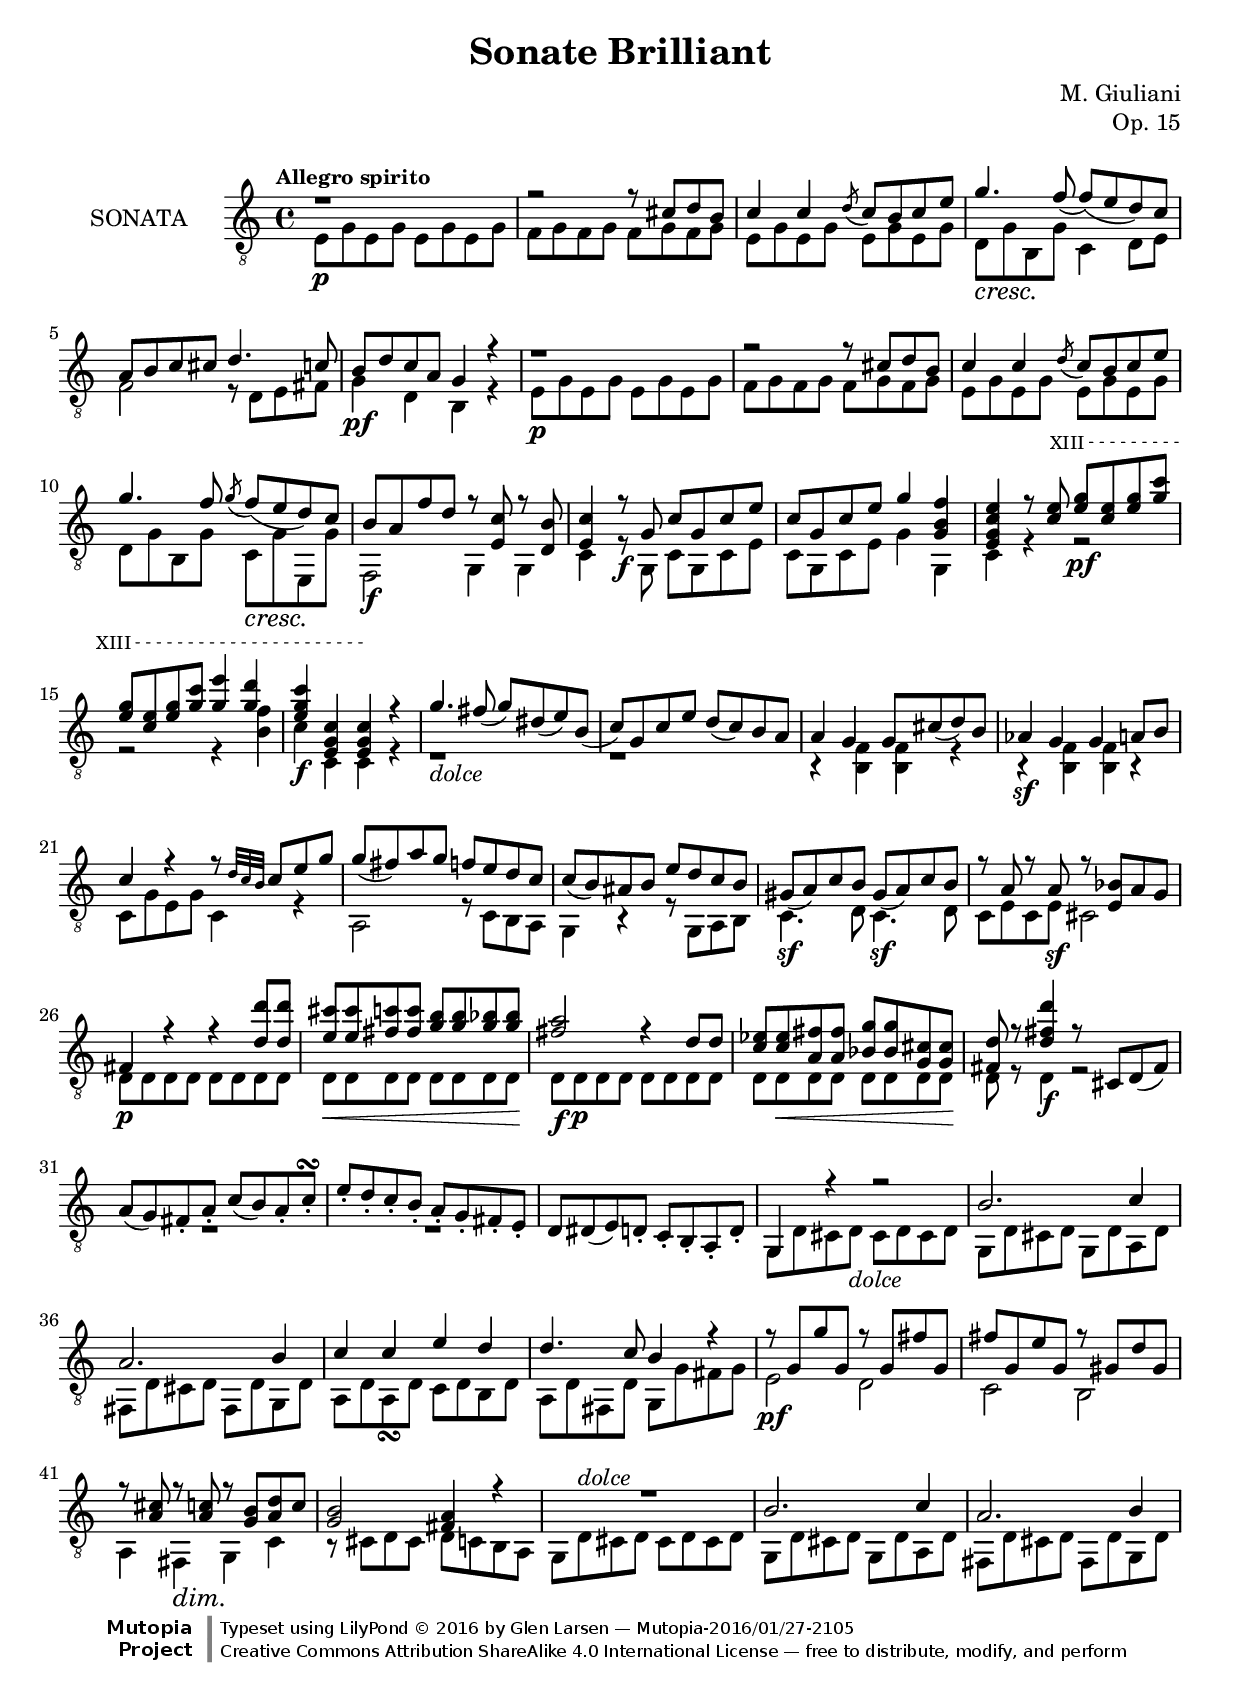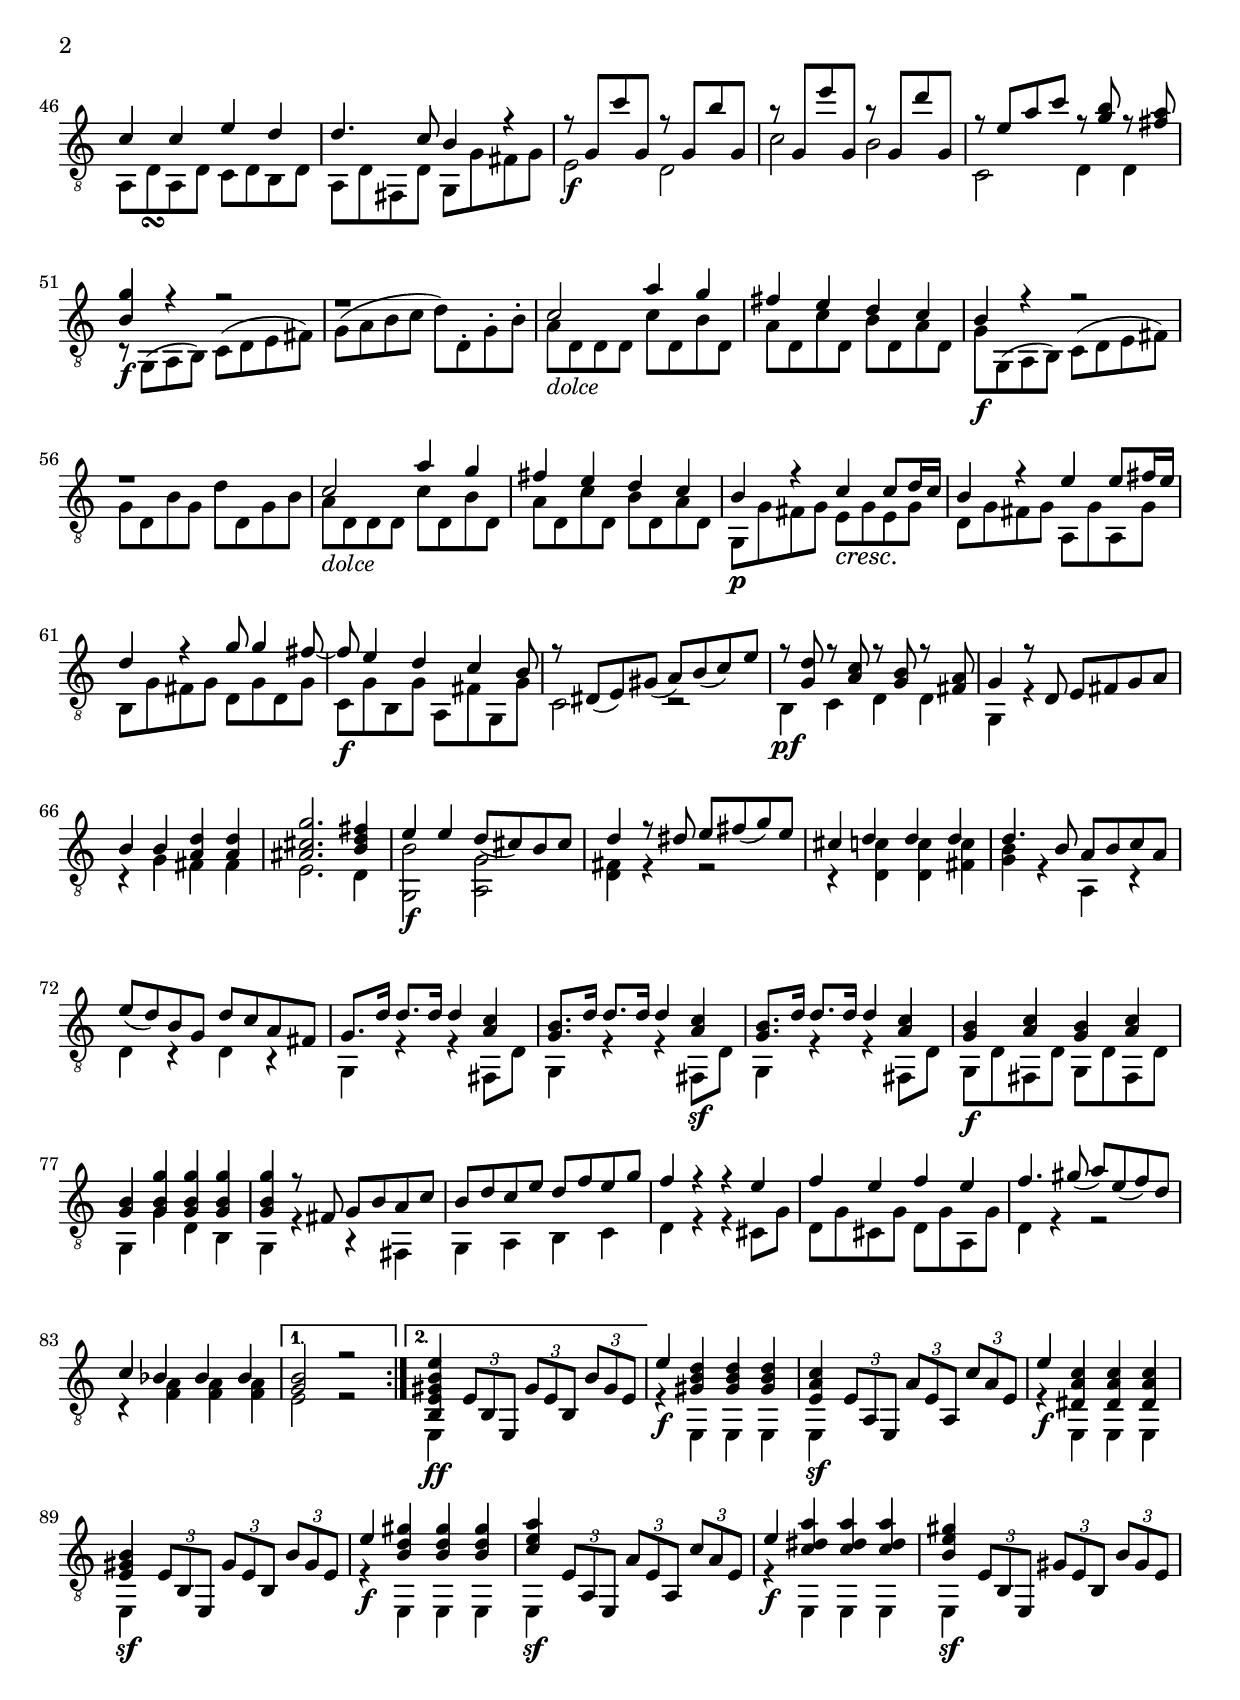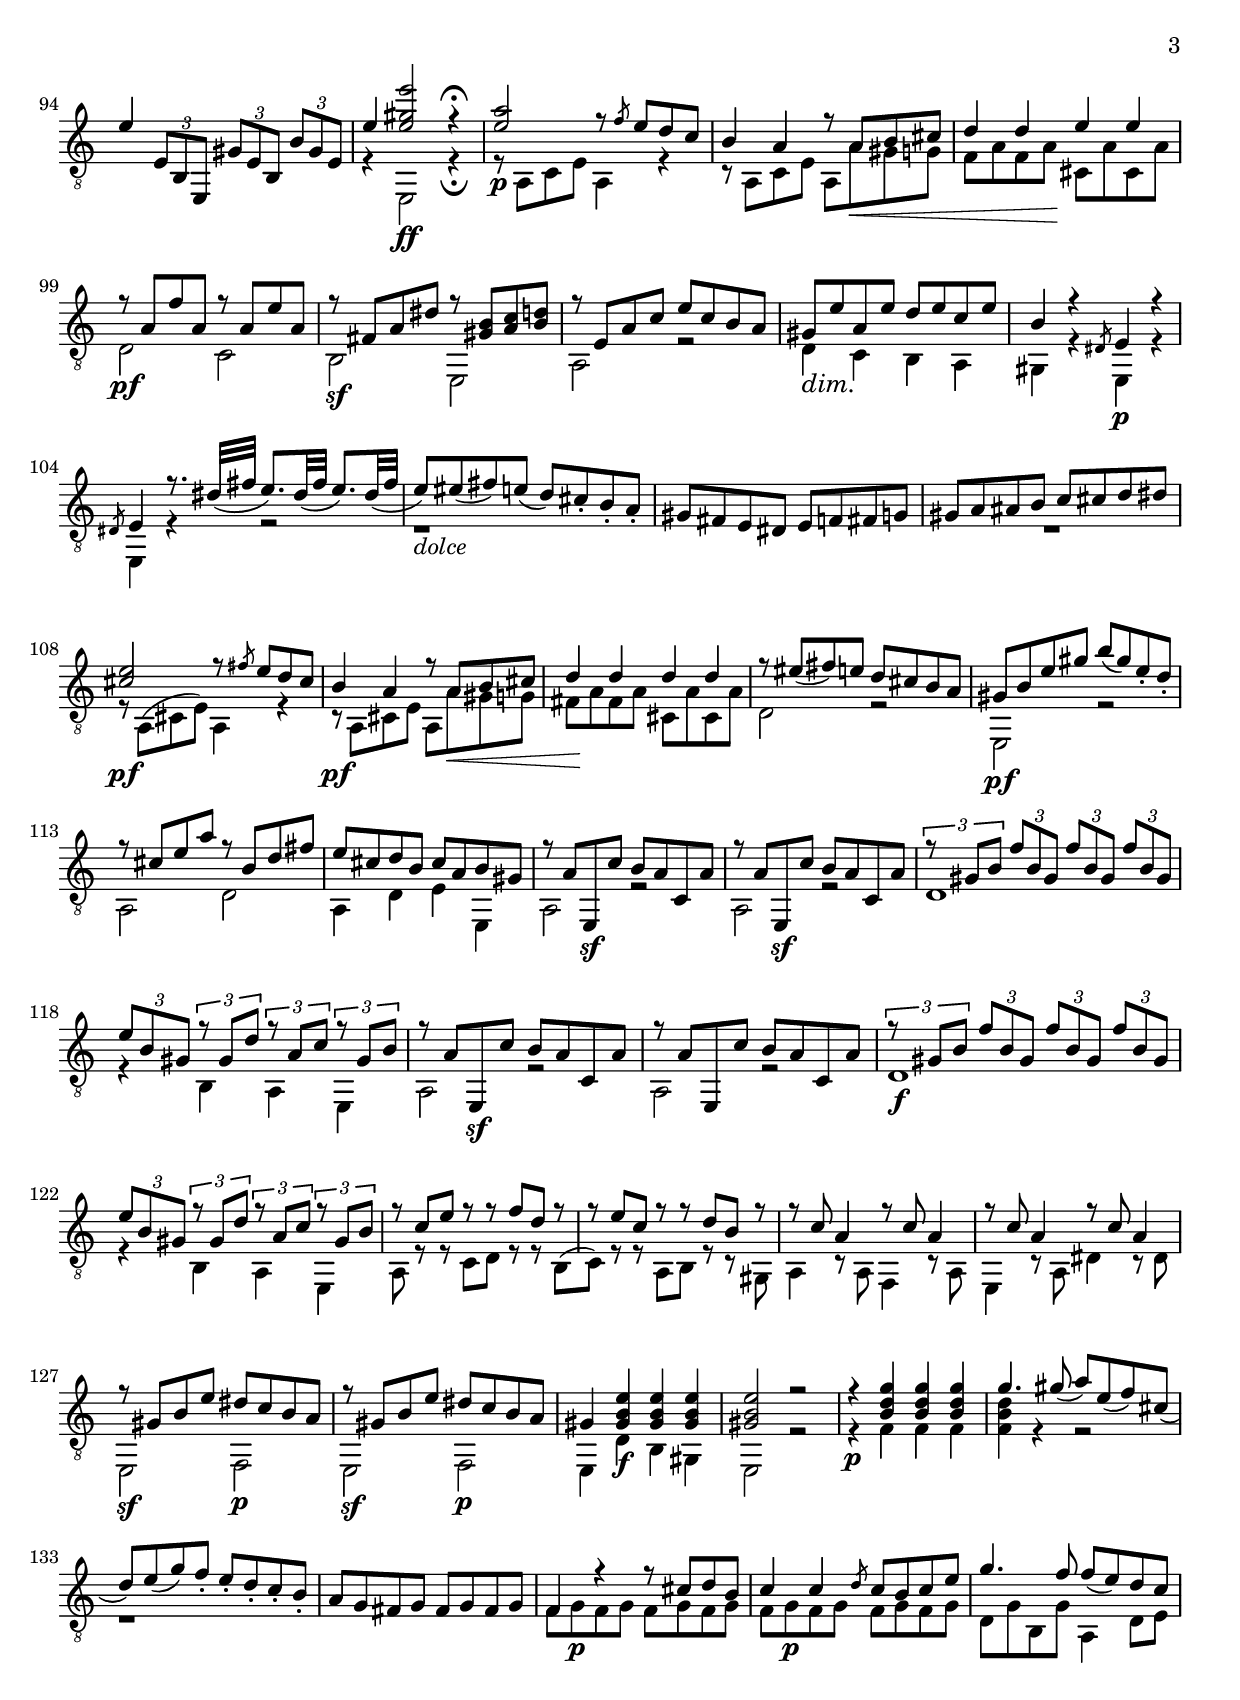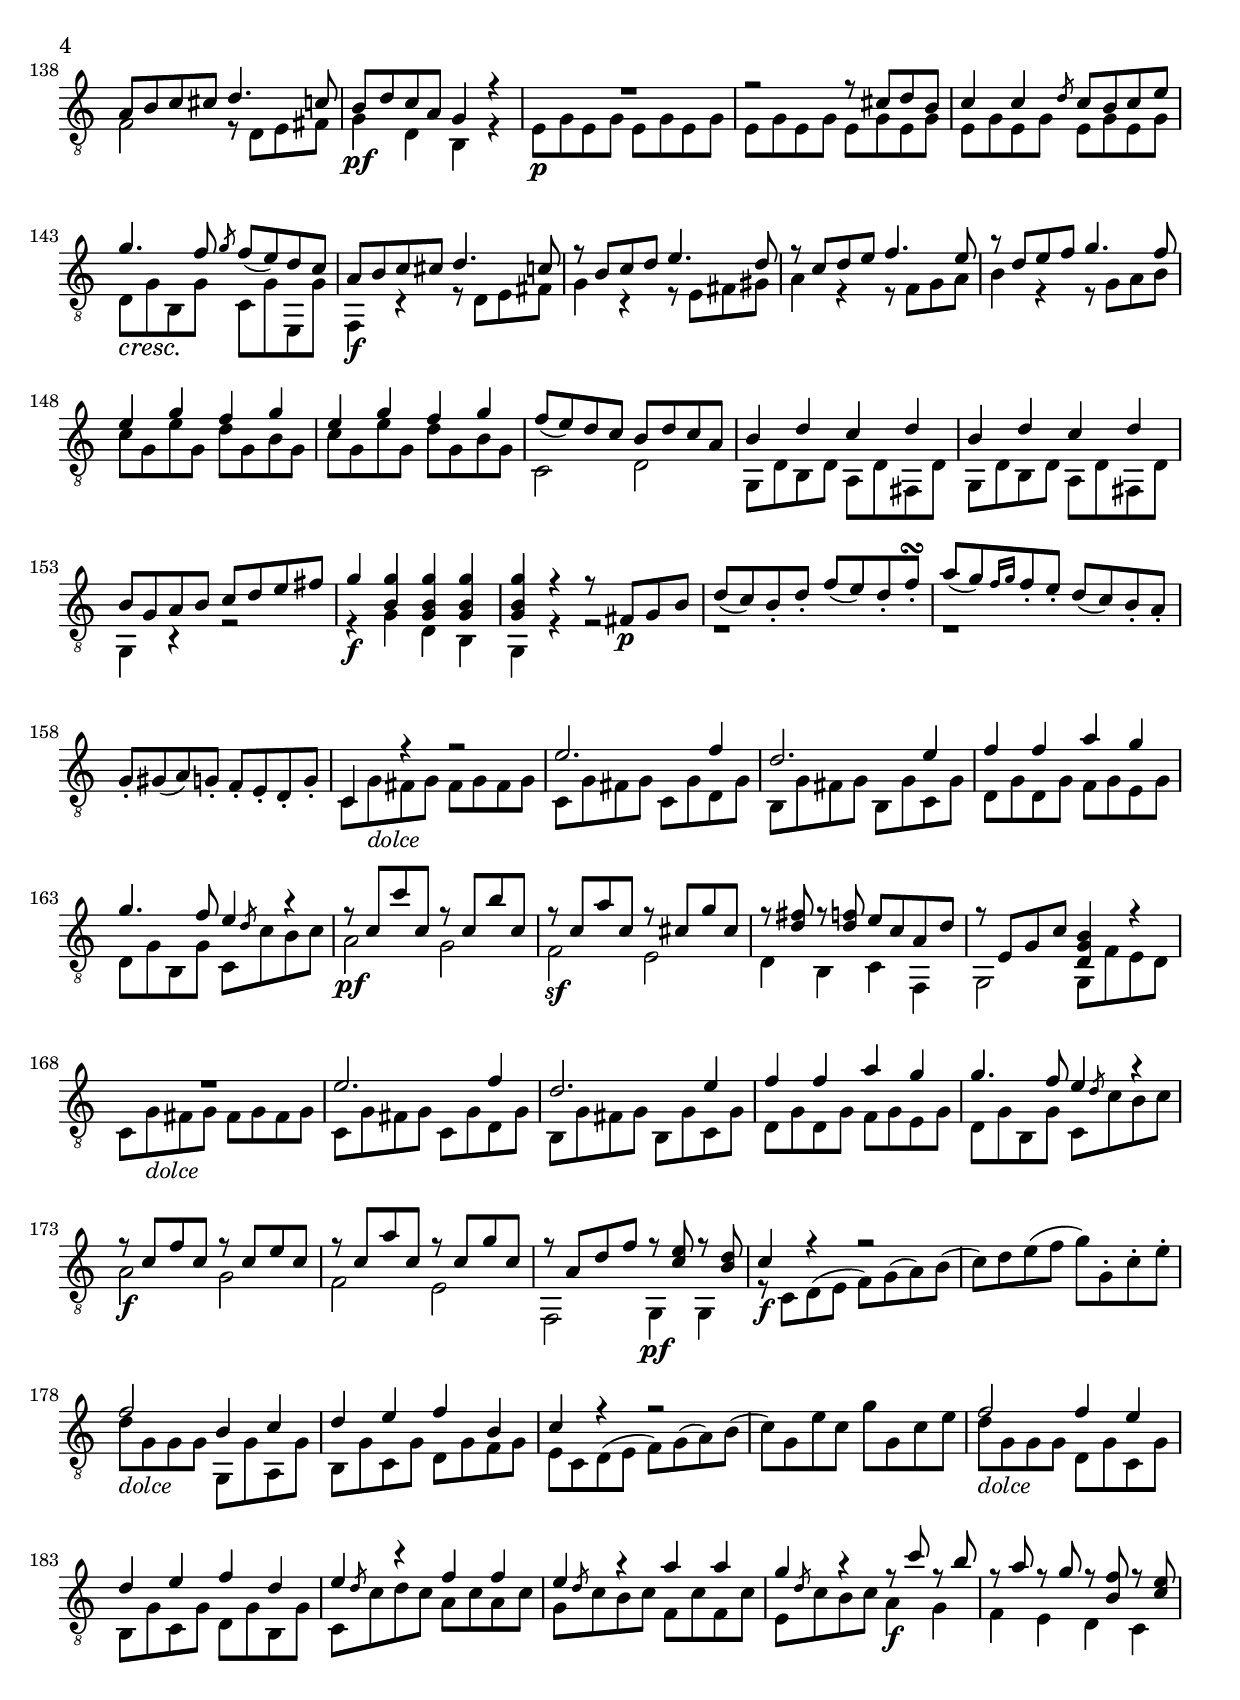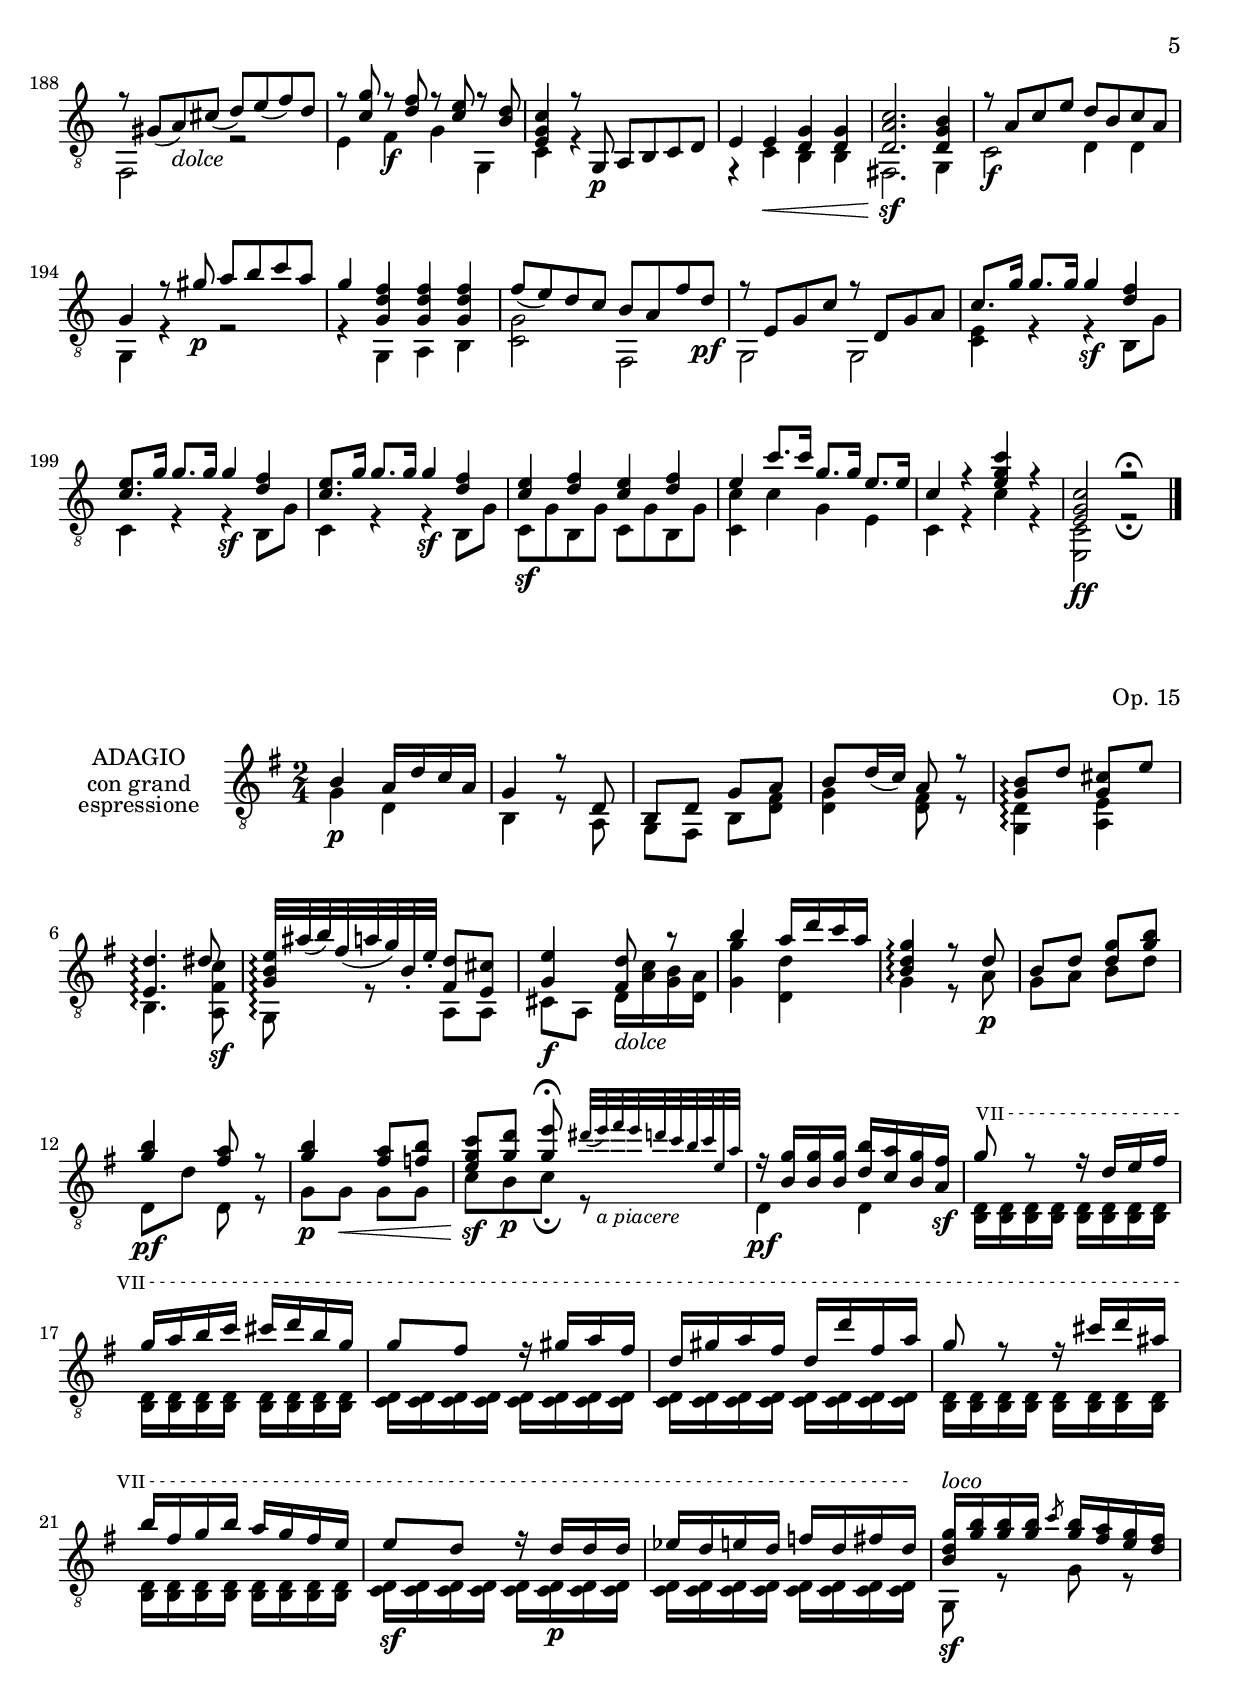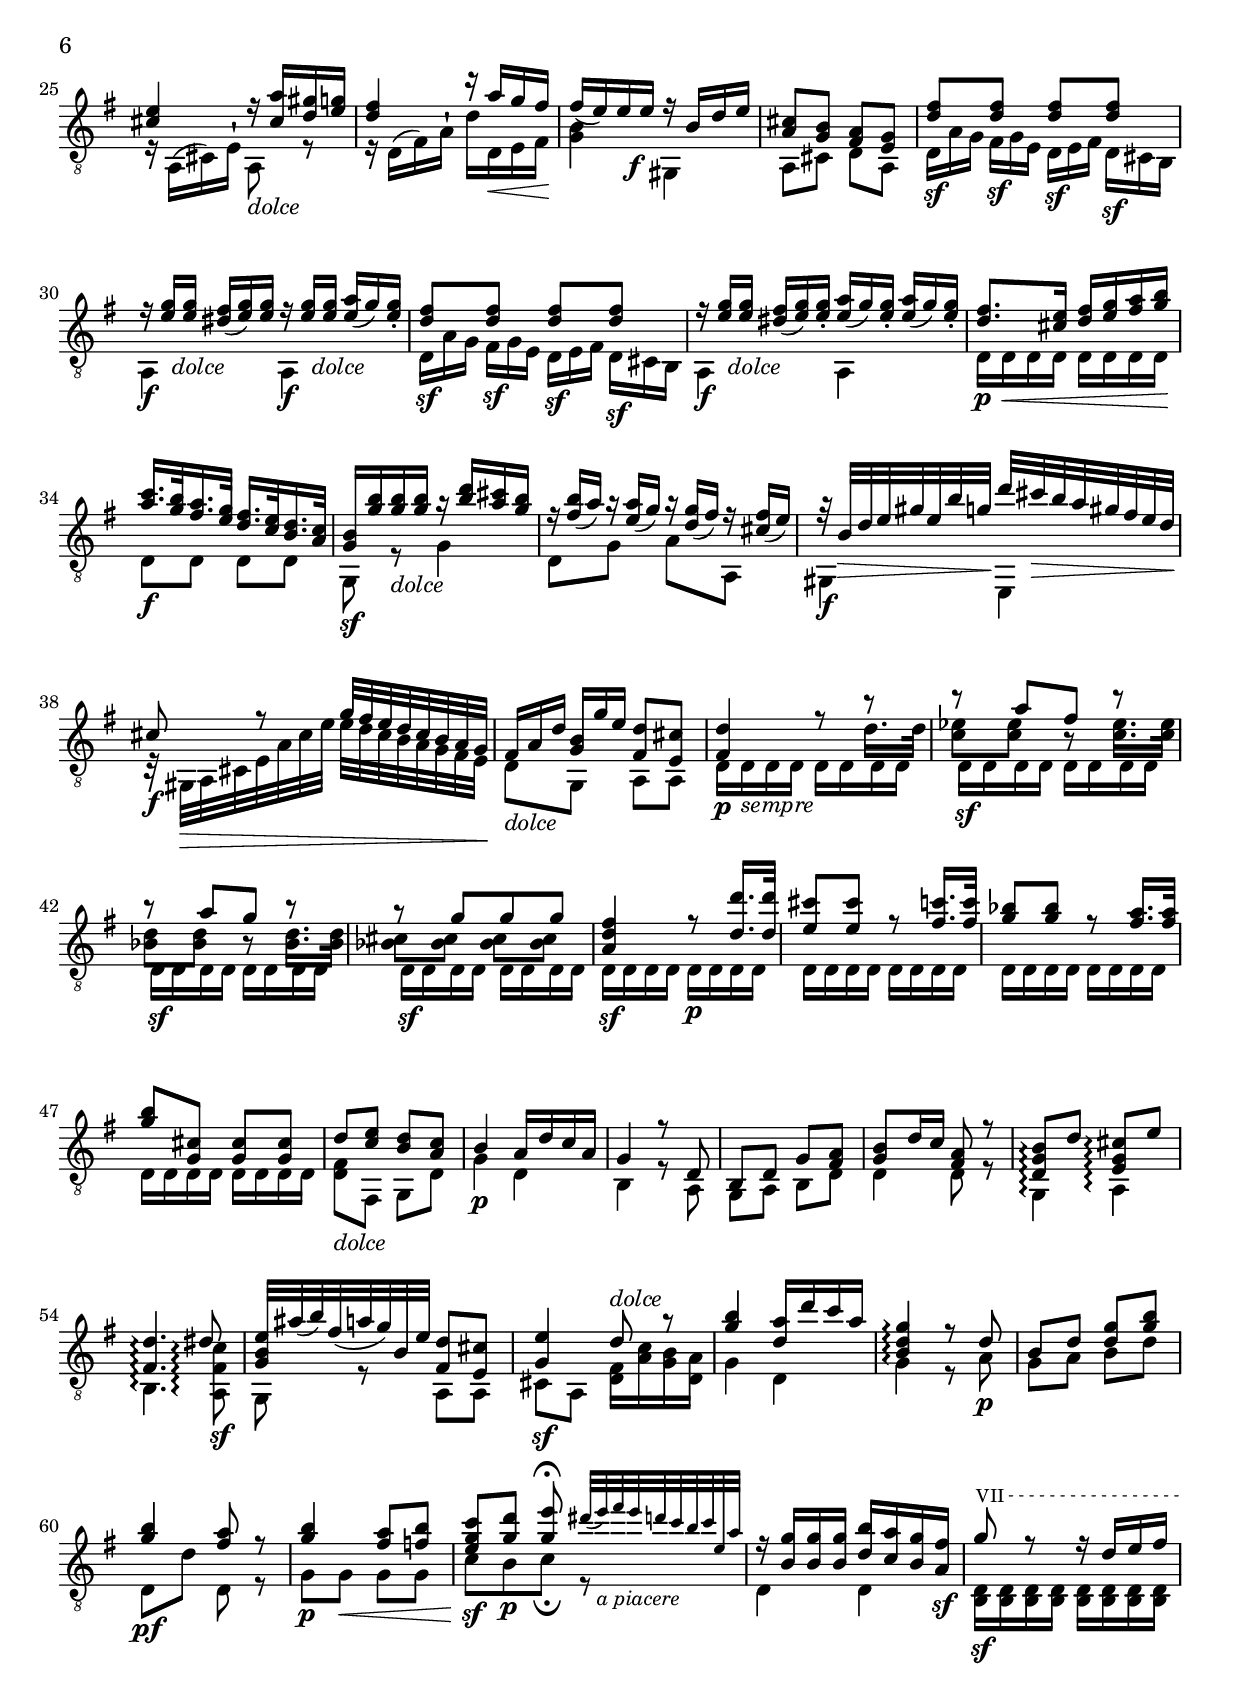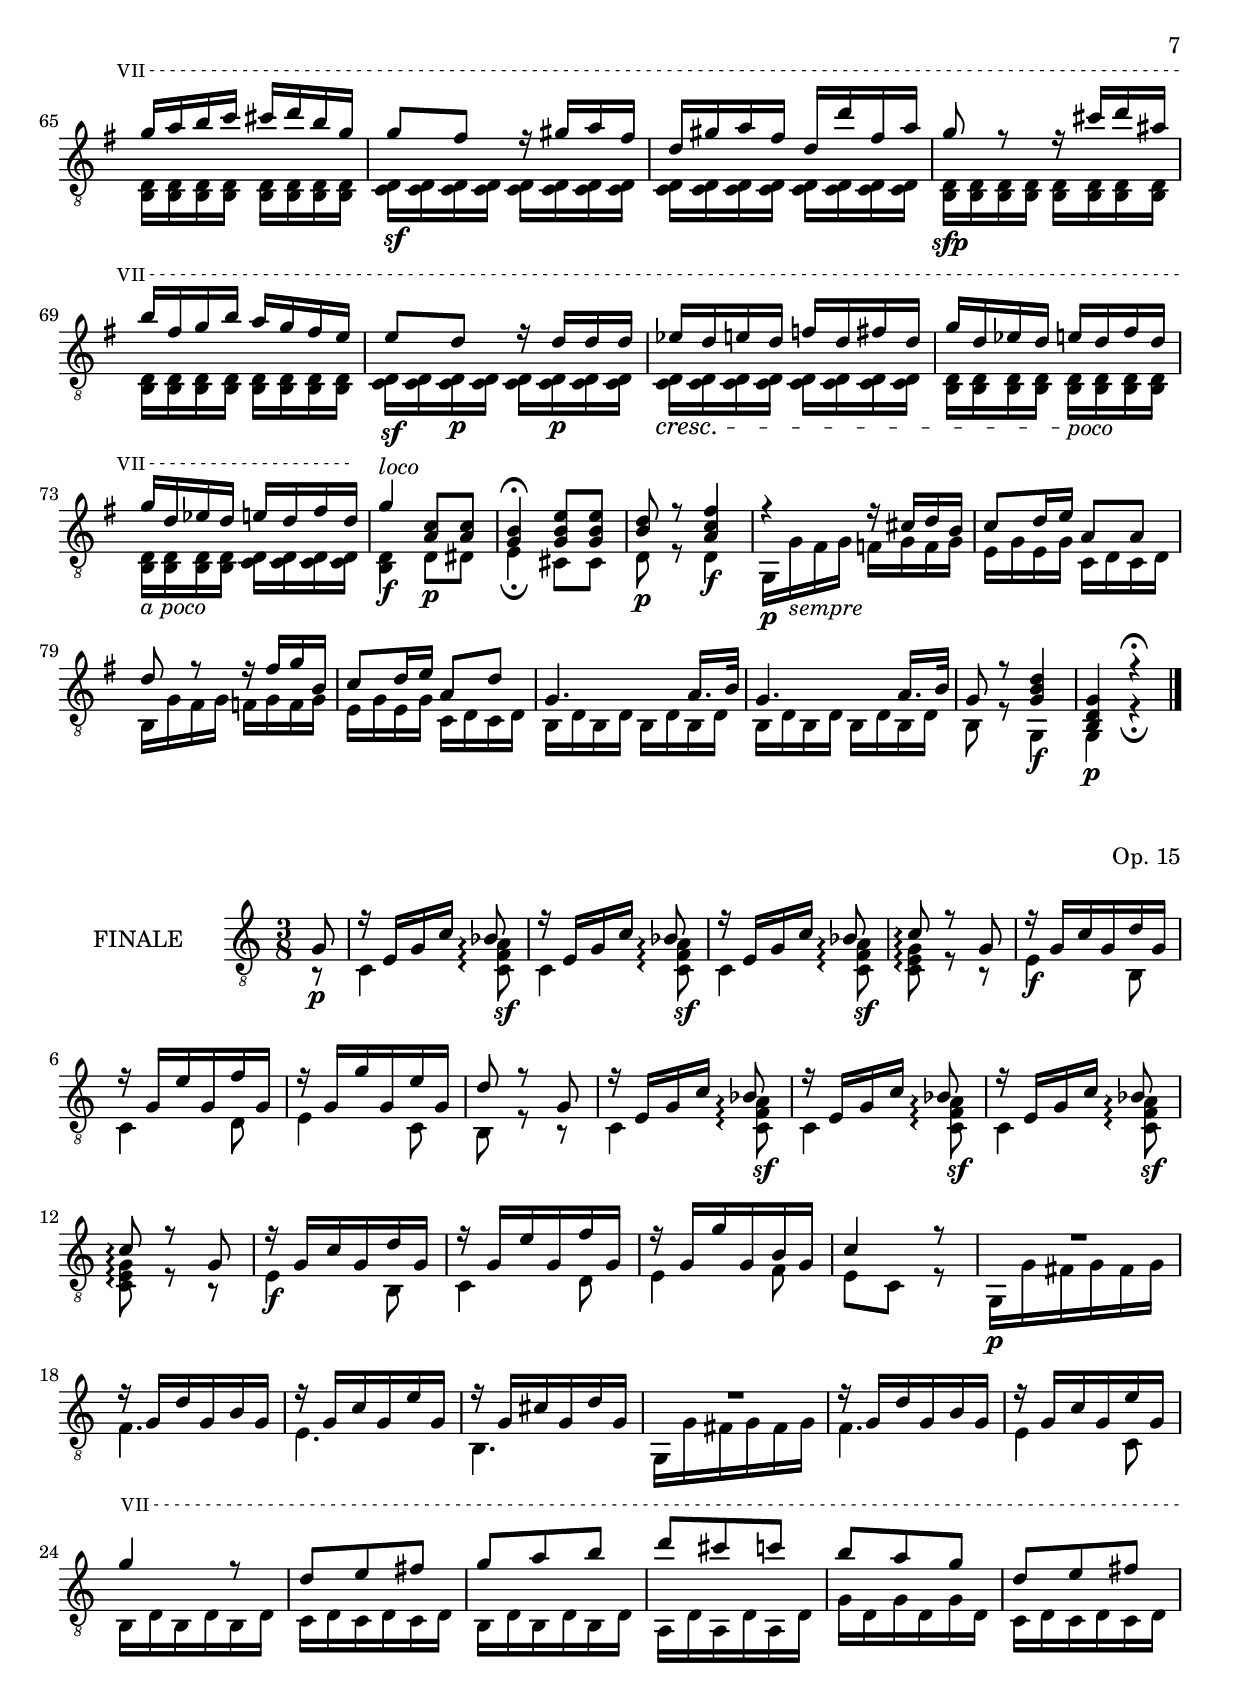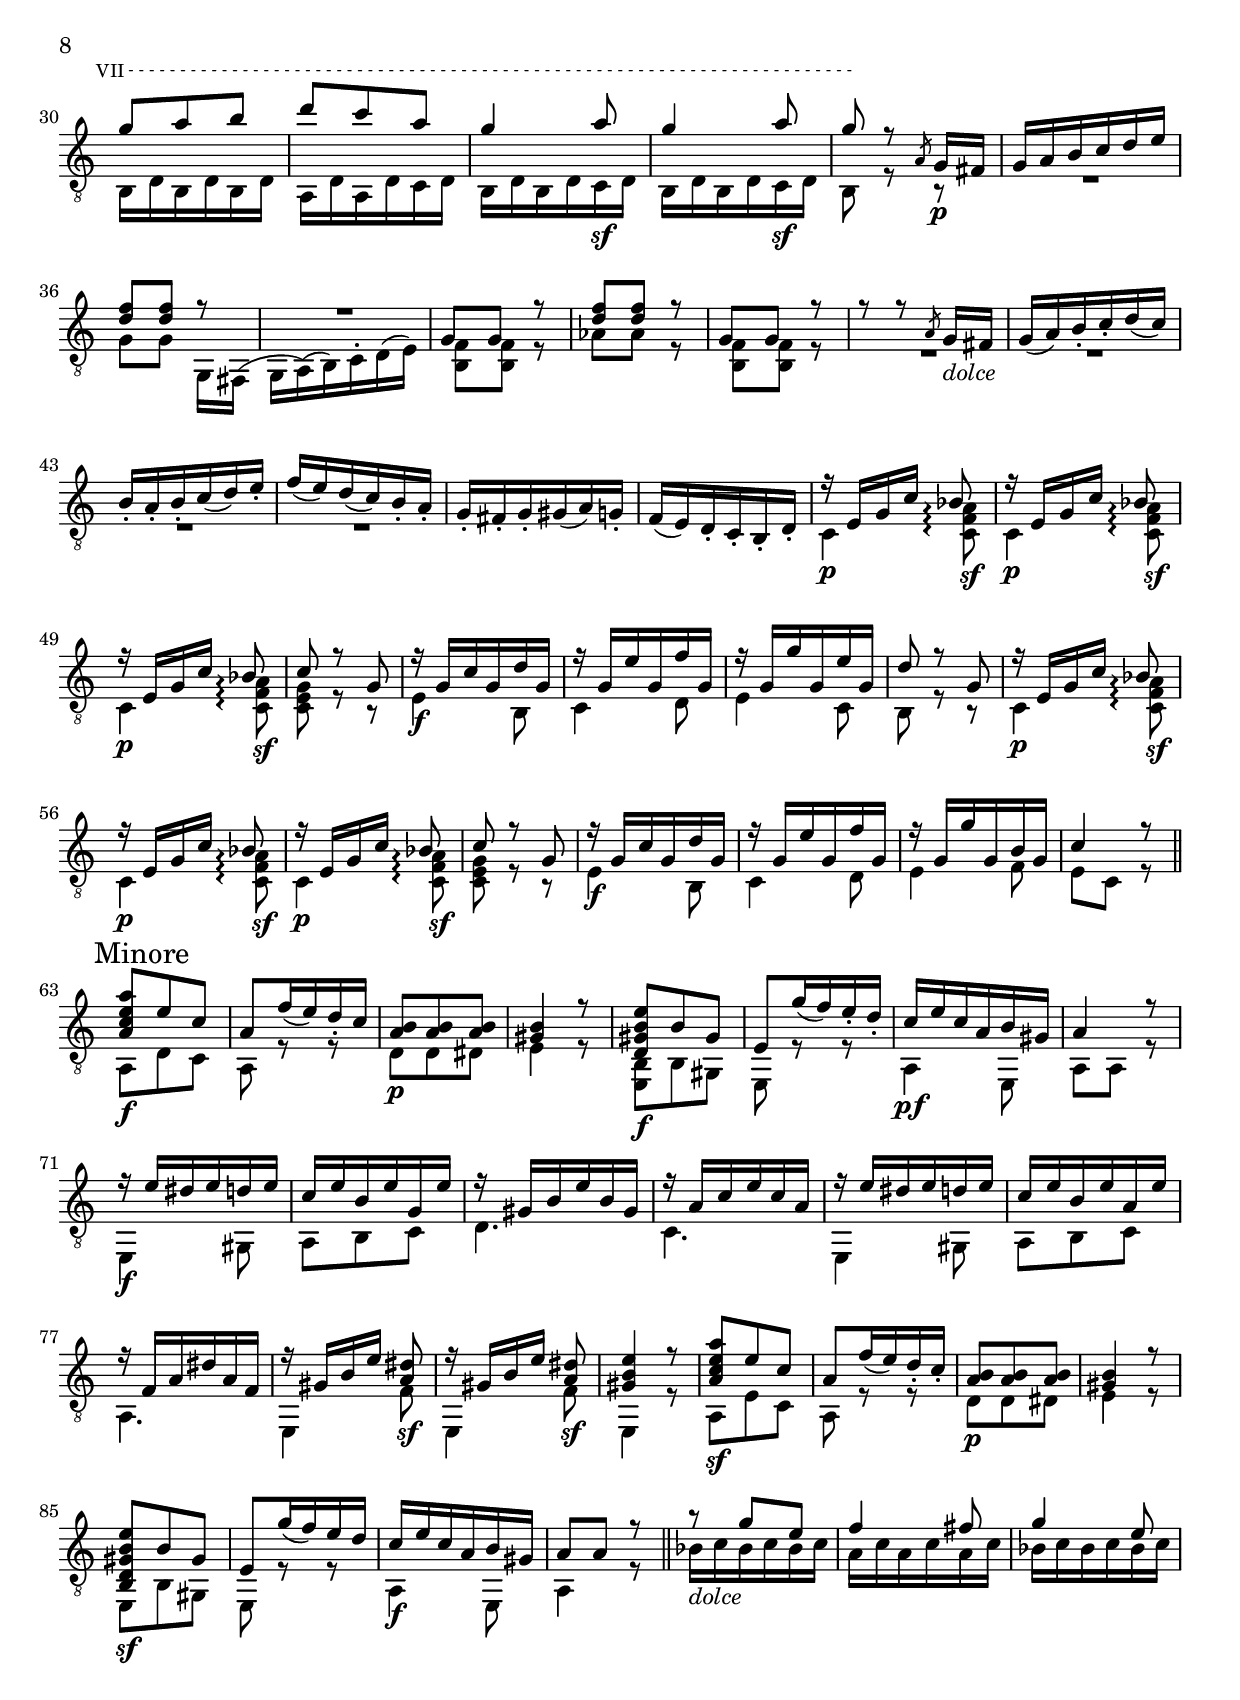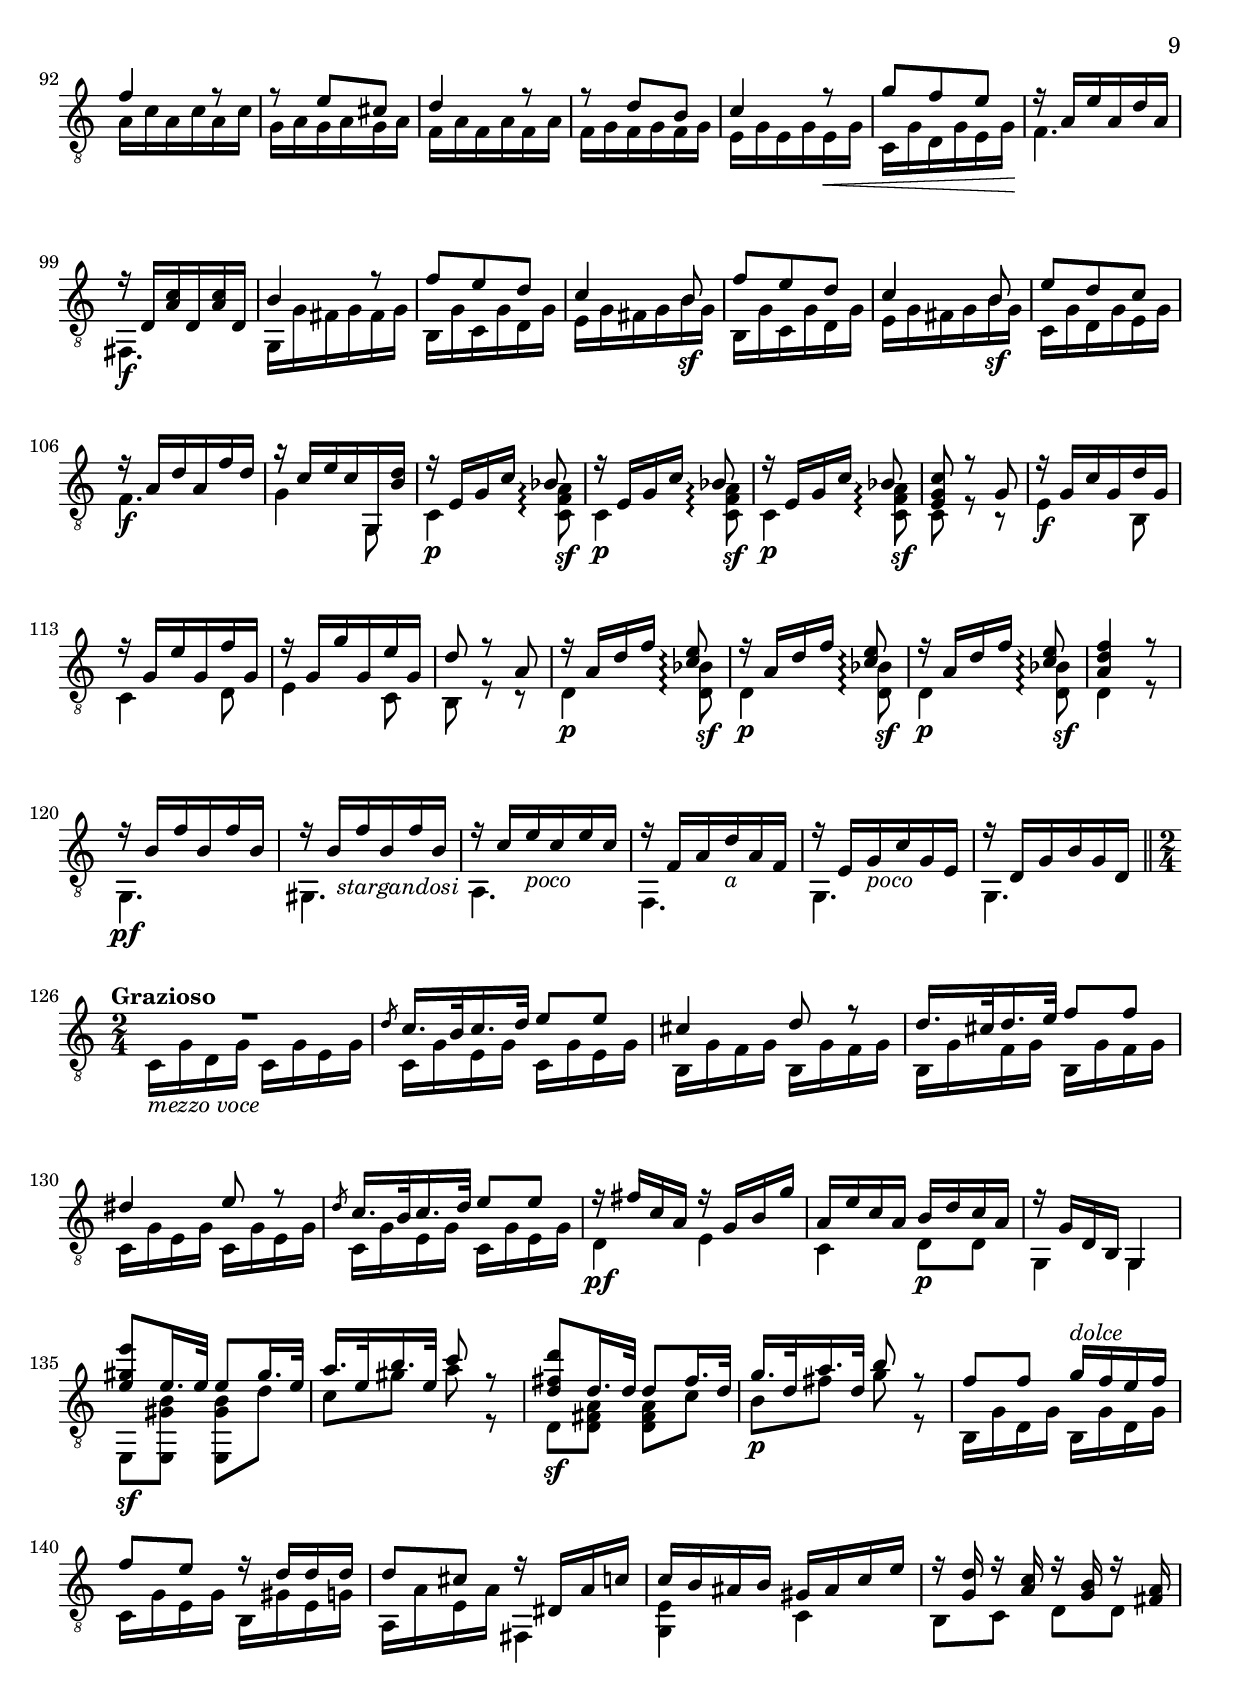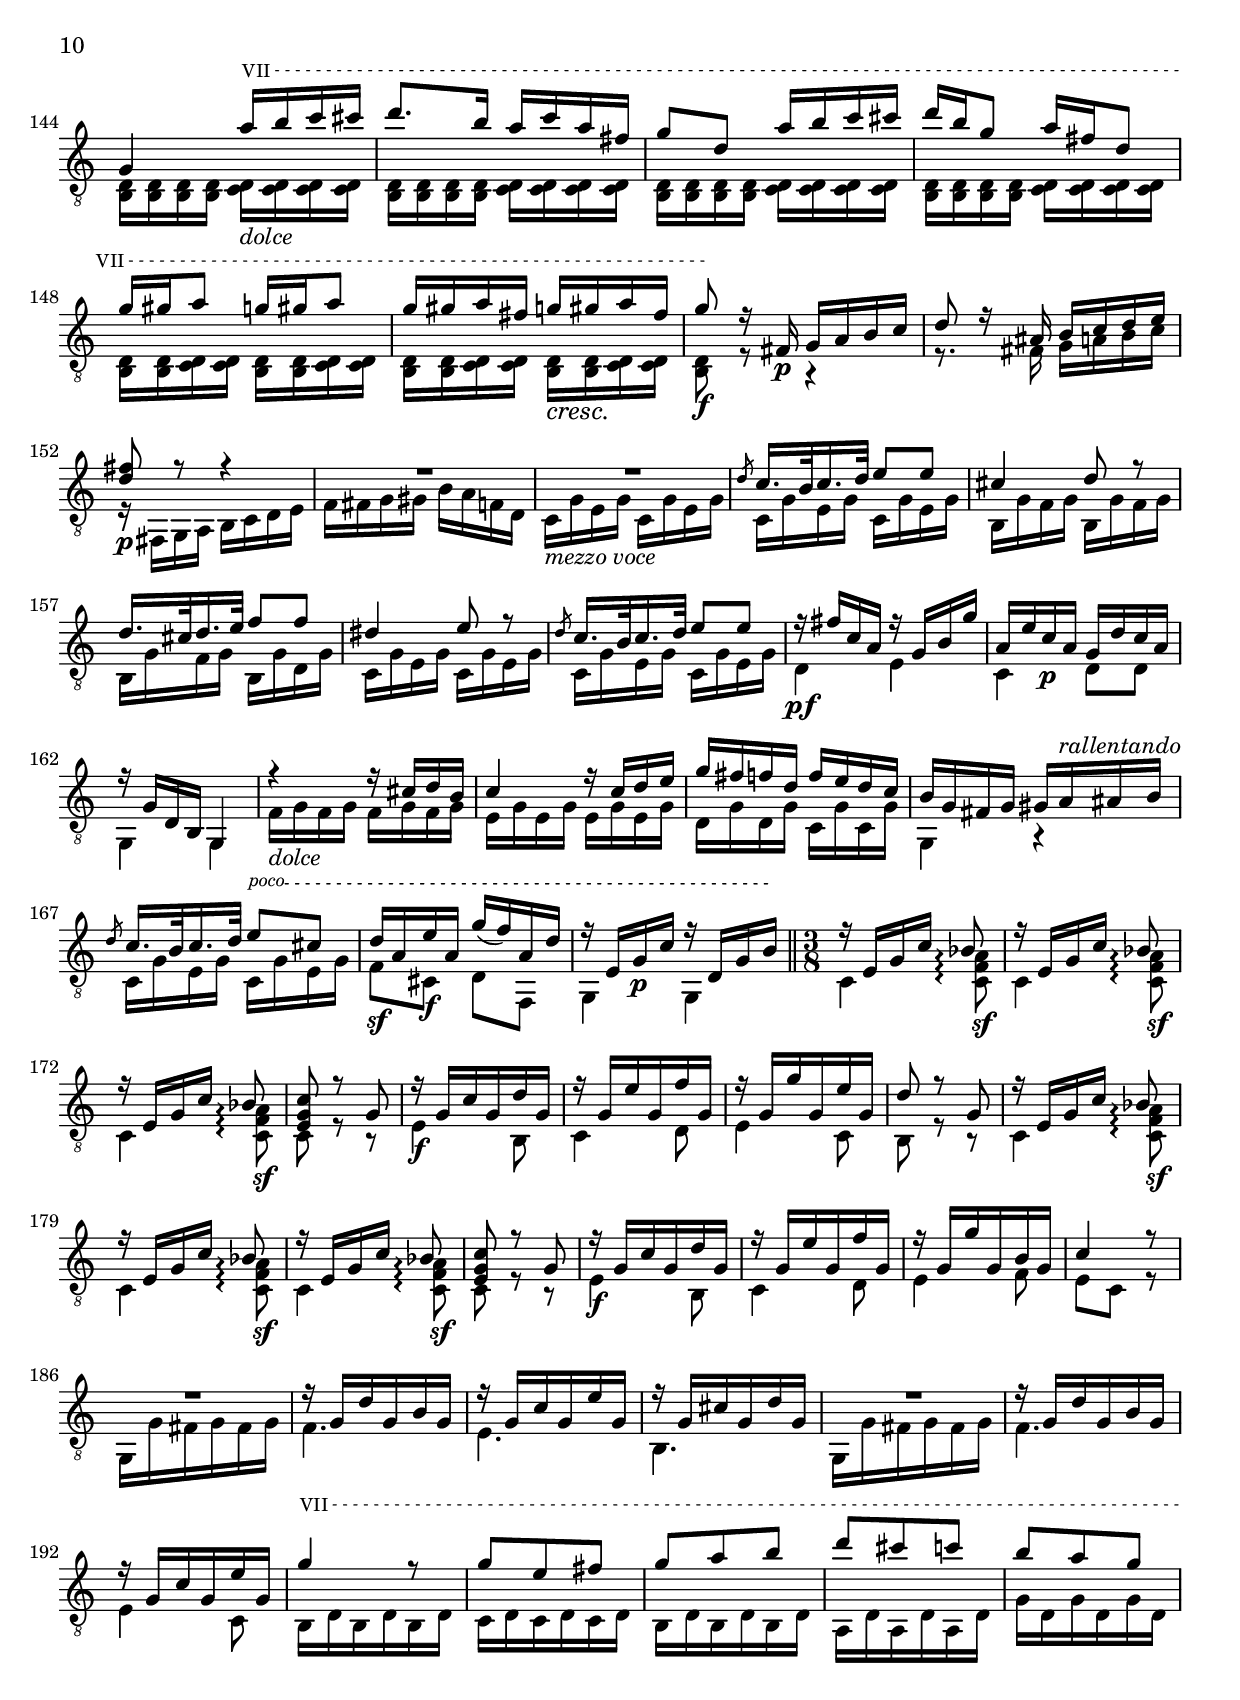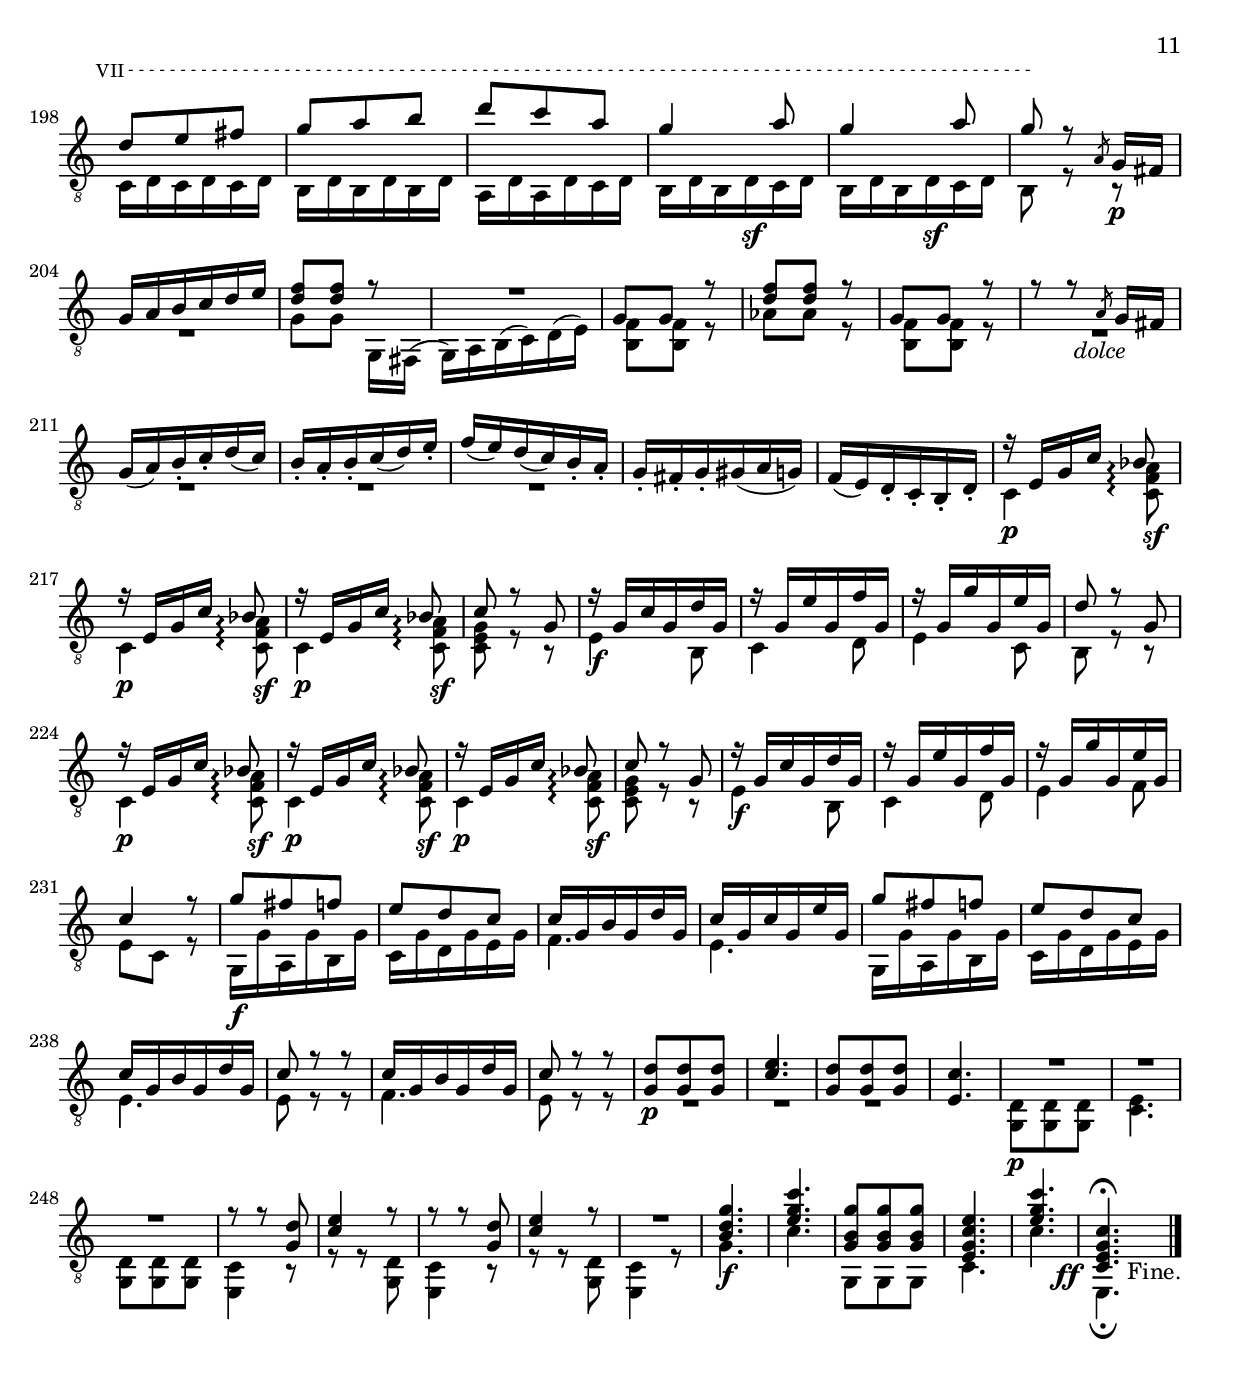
\version "2.19.32"

\header {
  title = "Sonate Brilliant"
  composer = "M. Giuliani"
  opus = "Op. 15"
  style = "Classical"
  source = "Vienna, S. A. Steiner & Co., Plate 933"
  date = "1808"
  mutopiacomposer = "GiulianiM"
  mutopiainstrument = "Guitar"
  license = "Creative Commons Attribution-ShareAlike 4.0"
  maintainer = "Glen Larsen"
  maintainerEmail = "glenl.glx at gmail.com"

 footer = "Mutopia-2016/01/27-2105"
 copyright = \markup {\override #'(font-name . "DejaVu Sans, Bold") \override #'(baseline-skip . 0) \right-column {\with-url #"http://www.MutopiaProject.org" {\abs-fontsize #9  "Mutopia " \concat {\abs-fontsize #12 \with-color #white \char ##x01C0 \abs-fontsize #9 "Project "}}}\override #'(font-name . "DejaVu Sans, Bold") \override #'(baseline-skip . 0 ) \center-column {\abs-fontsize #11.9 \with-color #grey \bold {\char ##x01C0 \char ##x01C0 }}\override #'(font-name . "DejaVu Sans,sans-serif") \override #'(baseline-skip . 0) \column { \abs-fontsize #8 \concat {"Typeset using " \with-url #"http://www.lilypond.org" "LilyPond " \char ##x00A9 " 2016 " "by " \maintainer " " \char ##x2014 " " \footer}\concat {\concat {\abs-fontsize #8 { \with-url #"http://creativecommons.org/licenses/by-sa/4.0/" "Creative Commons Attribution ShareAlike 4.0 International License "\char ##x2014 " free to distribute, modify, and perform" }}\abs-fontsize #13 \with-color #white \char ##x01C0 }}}
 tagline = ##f
}

\paper {
  % add space between composer/opus markup and first staff
  markup-system-spacing #'padding = #3
  % add a little space between composer and opus
  markup-markup-spacing #'padding = #1.2
  top-margin = #8
  bottom-margin = #12
}

\layout {
    indent = 2.8 \cm
  \context {
    \Voice
    % spanners are used throughout for fret position
    \override TextSpanner.bound-details.left.stencil-align-dir-y = #CENTER
    \override TextSpanner.bound-details.right.stencil-align-dir-y = #CENTER
    \override TextSpanner.dash-fraction = #0.3
    \override TextSpanner.dash-period = #1
    \override TextSpanner.font-size = #-2

    \override Hairpin.to-barline = ##f
  }
}

% common dynamic and text markup
dolce = \markup{\italic "dolce"}
mvoce = \markup{\italic "mezzo voce"}
poco = \markup{\italic "poco"}
apoco = \markup{\italic "a poco"}
loco = \markup{\italic "loco"}
sempre = \markup{\italic "sempre"}
pf = #(make-dynamic-script "pf")
apiacere = \markup{\small\italic "a piacere"}

mbreak = { }
%showLastLength = R1*10

\version "2.19.32"

% Giuliani Opus 15 Sonate Brilliant
% Sonata

upperVoice = \relative c' {
  \voiceOne\slurDown\tieDown
  \repeat volta 2 {
    r1 |
    r2 r8 cis d b |
    c4 c \acciaccatura{d8} c8 b c e |
    g4. f8( f)( e d) c |
    a8 b c cis d4. c8 |

    \mbreak
    b8 d c a g4 r |
    r1 |
    r2 r8 cis d b |
    c4 c \acciaccatura{d8} c8 b c e |
    g4. f8 \acciaccatura{g8} f( e d) c |
    b8 a f' d r <e, c'> r <d b'> |

    \mbreak
    <e c'>4 r8 g c g c e |
    c8 g c e g4 <g, b f'> |
    \override TextSpanner.bound-details.left.text=\markup{\upright "XIII "}
    <e g c e>4 r8 <c' e>\startTextSpan <e g> <c e> <e g> <g c> |
    <e g>8 <c e> <e g> <g c> <g e'>4 <g d'> |
    <e g c>4 <e, g c> q\stopTextSpan r |
    g'4. fis8( g) dis( e) b( |

    \mbreak
    c8) g c e d( c) b a |
    a4 g g8 cis( d) b |
    aes4 g g a8 b |
    c4 r r8 \grace{d32[ c b]} c8 e g |
    g8( fis) a g f e d c |
    c8( b) ais b e d c b |

    \mbreak
    gis8( a) c b gis( a) c b |
    r8 a r a r <e bes'> a g |
    fis4 r r <d' d'>8 q |
    <e cis'>8 q <fis c'> q <g b> q <g bes> q |
    <fis a>2 r4 d8 d |

    \mbreak
    <c ees>8 q <a fis'> q <bes g'> q <g cis> q |
    <fis d'>8 r <d' fis d'>4 r8 cis,8 d( fis) |
    a8( g) fis_. a_. c( b) a_. c_.\turn |
    e8_. d_. c_. b_. a_. g_. fis_. e_. |
    d8 dis( e) d_. c_. b_. a_. d_. |

    \mbreak
    g,4 r r2 |
    b'2. c4 |
    a2. b4 |
    c4 c e d |
    d4. c8 b4 r |

    \mbreak
    r8 g8 g' g, r g fis' g, |
    fis'8 g, e' g, r gis d' gis, |
    r8 <a cis> r <a c> r <g b> <a d> c |
    <g b>2 <fis a>4 r |
    R1 |

    \mbreak
    b2. c4 |
    a2. b4 |
    c4 c e d |
    d4. c8 b4 r |
    r8 g c' g, r g b' g, |
    r8 g e'' g,, r g d'' g,, |

    % page
    \mbreak
    r8 e' a c r <g b> r <fis a> |
    <b, g'>4 r r2 |
    r1 |
    c2 a'4 g |
    fis4 e d c |

    \mbreak
    b4 r r2 |
    r1 |
    c2 a'4 g |
    fis4 e d c |
    b4 r c c8 d16 c |

    \mbreak
    b4 r e e8 fis16 e |
    d4 r g8 g4 fis8~ |
    fis8 e4 d c b8 |
    r8 dis,( e) gis( a) b( c) e |
    r8 <g, d'> r <a c> r <g b> r <fis a> |

    \mbreak
    g4 r8 d e fis g a |
    b4 b <a d> q |
    <ais cis g'>2. <b d fis>4 |
    e4 e d8( cis) b cis |
    d4 r8 dis e fis( g) e |
    cis4 d d d |

    \mbreak
    d4. b8 a b c a |
    e'8( d) b g d' c a fis |
    g8. d'16 d8. d16 d4 <a c>4 |
    \repeat unfold 2 { <g b>8. d'16 d8. d16 d4 <a c>4 | }

    \mbreak
    <g b>4 <a c> <g b> <a c> |
    <g b>4 <g b g'> q q |
    q4 r8 fis g b a c |
    b8 d c e d f e g |
    f4 r r e |

    \mbreak
    f4 e f e |
    f4. gis8( a) e( f) d|
    c4 bes bes bes |
  }
  \alternative {
    { <g b>2 r | }
    { <b, e gis b e>4 \tupletSpan 4 \tuplet 3/2 {e8 b e, gis' e b b' gis e } | }
  }

  \mbreak
  e'4 <gis, b d> q q |
  <e a c>4 \tuplet 3/2 { e8 a, e a' e a, c' a e } |
  e'4 <dis, a' c> q q |
  <e gis b>4 \tuplet 3/2 { e8 b e, gis' e b b' gis e } |
  e'4 <b d gis> q q |

  \mbreak
  <c e a>4 \tuplet 3/2 { e,8 a, e a' e a, c' a e } |
  e'4 <c dis a'> q q |
  <b e gis>4 \tuplet 3/2 { e,8 b e, gis' e b b' gis e } |
  e'4 \tuplet 3/2 { e,8 b e, gis' e b b' gis e } |
  e'4 <e gis e'>2 r4^\fermata |

  % page
  \mbreak
  <a e>2 r8 \slashedGrace{f8} e8 d c |
  b4 a r8 a b cis |
  d4 d e e |
  r8 a, f' a, r a e' a, |
  r8 fis a dis r <gis, b> <a c> <b d> |
  r8 e, a c e c b a |

  \mbreak
  gis8 e' a, e' d e c e |
  b4 r \slashedGrace{dis,8} e4 r |
  \slashedGrace{dis8} e4 r8. dis'32( fis e8.) dis32( fis e8.) dis32( fis |
  e8)_\dolce eis( fis) e( d) cis_. b_. a_. |
  gis8 fis e dis e f fis g |

  \mbreak
  gis8 a ais b c cis d dis |
  <cis e>2 r8 \slashedGrace{fis8} e8 d cis |
  b4 a r8 a b cis |
  d4 d d d |
  r8 eis( fis) e d cis b a |
  gis8 b e gis b( gis) e_. d_. |

  \mbreak
  r8 cis e a r b, d fis |
  e8 cis d b cis a b gis |
  \repeat unfold 2 { r8 a e,\sf c'' b a c, a' | }
  \tuplet 3/2 {
    r8 gis b f' b, gis f' b, gis f' b, gis |
    e' b gis r8 gis d' r a c r gis b |
  }
  \mbreak

  r8 a e,\sf c'' b a c, a' |
  r8 a e, c'' b a c, a' |
  \tuplet 3/2 {
    r8 gis b f' b, gis f' b, gis f' b, gis |
    e' b gis r8 gis d' r a c r gis b |
  }
  r8 c e r r f d r |
  r8 e c r r d b r |

  \mbreak
  \repeat unfold 2 { r8 c a4 r8 c a4 | }
  \repeat unfold 2 { r8 gis b e dis c b a | }
  gis4 <gis b e> q q |
  q2 r |

  \mbreak
  r4 <b d g> q q |
  g'4. gis8( a) e( f) cis( |
  d8) e( g) f_. e_. d_. c_. b_. |
  a8 g fis g fis g fis g |
  f4 r r8 cis'8 d b |
  c4 c \slashedGrace{d8} c8 b c e |
  g4. f8 f( e) d c |

  \mbreak
  a8 b c cis d4. c8 |
  b8 d c a g4 r |
  R1 |
  r2 r8 cis d b |
  c4 c \slashedGrace{d8} c8 b c e |
  g4. f8 \slashedGrace{g8} f8( e) d c |

  \mbreak
  a8 b c cis d4. c8 |
  r8 b c d e4. d8 |
  r8 c d e f4. e8 |
  r8 d e f g4. f8 |
  \repeat unfold 2 { e4 g f g | }

  \mbreak
  f8( e) d c b d c a |
  \repeat unfold 2 { b4 d c d | }
  b8 g a b c d e fis |
  g4 <b, g'> <g b g'> q |
  q4 r r8 fis\p g b |

  \mbreak
  d8( c) b_. d_. f( e) d_. f_.\turn |
  a8[( g) \grace{f16[ g]} f8_. e_.] d( c) b_. a_. |
  g8_. gis8( a) g_. f_. e_. d_. g_. |
  c,4 r r2 |
  e'2. f4 |
  d2. e4 |

  \mbreak
  f4 f a g |
  g4. f8 e4 r |
  r8 c c' c, r c b' c, |
  r8 c a' c, r cis g' cis, |
  r8 <d fis> r <d f> e c a d |
  r8 e, g c <d, g b>4 r |

  \mbreak
  R1 |
  e'2. f4 |
  d2. e4 |
  f4 f a g |
  g4. f8 e4 r |
  r8 c f c r c e c |

  \mbreak
  r8 c a' c, r c g' c, |
  r8 a d f r <c e> r <b d> |
  c4 r r2 |
  s1 |
  f2 b,4 c |
  d4 e f b, |

  \mbreak
  c4 r r2 |
  s1 |
  f2 f4 e |
  d4 e f d |
  e4 r f f |
  e4 r a a |

  \mbreak
  g4 r r8 c r b |
  r8 a r g r <b, f'> r <c e> |
  r8 gis( a)_\dolce cis( d) e( f) d |
  r8 <c g'> r <d f> r <c e> r <b d> |
  <e, g c>4 r8 g,8\p a b c d |
  e4 e <d g> q |
  <d a' c>2. <d g b>4 |

  \mbreak
  r8 a' c e d b c a |
  g4 r8 gis'\p a b c a |
  g4 <g, d' f> q q |
  f'8( e) d c b a f' d\pf |
  r8 e, g c r d, g a |
  c8. g'16 g8. g16 g4 <d f>4 |

  \mbreak
  \repeat unfold 2 { <c e>8. g'16 g8. g16 g4 <d f> | }
  <c e>4 <d f> <c e> <d f> |
  e4 c'8. c16 g8. g16 e8. e16 |
  c4 r <e g c> r |
  <e, g c>2 r^\fermata

  \bar "|."
}

lowerVoice = \relative c {
  \voiceTwo\slurUp\tieUp
  e8\p g e g e g e g |
  f8 g f g f g f g |
  e8 g e g e g e g |
  d8_\cresc g b, g'\! c,4 d8 e |
  f2 r8 d e fis |

  g4\pf d b r |
  e8\p g e g e g e g |
  f8 g f g f g f g |
  e8 g e g e g e g |
  d8 g b, g' c,_\cresc g' e, g'\! |
  f,2\f g4 g |

  c4 r8\f g c g c e |
  c8 g c e g4 g, |
  c4 r r2\pf |
  r2 r4 <b' f'> |
  c4\f c, c r |
  r1_\dolce |

  r1 |
  r4 <b f'> q r |
  r4\sf <b f'> q r |
  c8 g' e g c,4 r |
  a2 r8 c b a |
  g4 r r8 g a b |

  c4.\sf d8 c4.\sf d8 |
  c8 e c e\sf cis2 |
  d8\p d d d d d d d |
  d8\< d d d d d d d\! |
  d8\f d\p d d d d d d |

  d8 d\< d d d d d d\! |
  d8 r d4\f r2 |
  R1 | R1 | s1 |

  g,8 d' cis d_\dolce cis d cis d |
  g,8 d' cis d g, d' a d |
  fis,8 d' cis d fis, d' g, d' |
  a8 d a\turn d c d b d |
  a8 d fis, d' g, g' fis g |

  e2\pf d |
  c2 b |
  a4 fis\dim g\! c |
  r8 cis d cis d c b a |
  g8 d'^\dolce cis d cis d cis d |

  g,8 d' cis d g, d' a d |
  fis, d' cis d fis, d' g, d' |
  a8 d\turn a d c d b d |
  a8 d fis, d' g, g' fis g |
  e2\f d |
  c'2 b |

  % page
  c,2 d4 d |
  r8\f g,( a b) c( d e fis) |
  g8( a b c d) d,^. g^. b^. |
  a8_\dolce d, d d c' d, b' d, |
  a'8 d, c' d, b' d, a' d, |

  g8\f g,( a b) c( d e fis) |
  g8 d b' g d' d, g b |
  a8_\dolce d, d d c' d, b' d, |
  a'8 d, c' d, b' d, a' d, |
  g,8\p g' fis g e\cresc g e\! g |

  d8 g fis g a, g' a, g' |
  b,8 g' fis g d g d g |
  c,8\f g' b, g' a, fis' g, g' |
  c,2 r |
  b4\pf c d d |

  g,4 r s2 |
  r4 g' fis fis |
  e2. d4 |
  <g, b'>2\f <a g'> |
  <d fis>4 r r2 |
  r4 <d c'> q <fis c'> |

  <g b>4 r a, r |
  d4 r d r |
  g,4 r r fis8 d' |
  g,4 r r fis8\sf d' |
  g,4 r r fis8 d' |

  g,8\f d' fis, d' g, d' fis, d' |
  g,4 g' d b |
  g4 r r fis |
  g4 a b c |
  d4 r r cis8 g' |

  d8 g cis, g' d g a, g' |
  d4 r r2 |
  r4 <f a> q q |
  e2 r |
  e,4\ff s4 s2 |

  r4\f e e e |
  e4\sf s s2 |
  r4\f e e e |
  e4\sf s s2 |
  r4\f e e e |

  e4\sf s s2 |
  r4\f e e e |
  e4\sf s s2 |
  s1 |
  r4 e2\ff r4_\fermata |

  % page
  r8\p a8 c e a,4 r |
  r8 a c e a, a'\< gis g |
  f8 a f a\! cis, a' cis, a' |
  d,2\pf c |
  b2\sf e, |
  a2 r |

  d4_\dim c\! b a |
  gis4 r e\p r |
  e4 r r2 |
  r1 |
  s1 |

  R1 |
  r8\pf a( cis e) a,4 r |
  r8\pf a cis e a, a'\< gis g |
  fis\! a fis a cis, a' cis, a' |
  d,2 r |
  e,2\pf r |

  a2 d |
  a4 d e e, |
  a2 r |
  a2 r |
  d1 |
  r4 b a e |

  a2 r |
  a2 r |
  d1\f |
  r4 b a e |
  a8 r r c[ d] r r b[( |
  c)] r r a[ b] r r gis |

  a4 r8 a f4 r8 a |
  e4 r8 a dis4 r8 dis |
  \repeat unfold 2 { e,2\sf f\p | }
  e4 d'\f b gis |
  e2 r |

  r4\p f'4 f f |
  <f b d>4 r r2 |
  r1 |
  s1 |
  \repeat unfold 2 { f8 g\p f g f g f g | }
  d8 g b, g' a,4 d8 e |

  f2 r8 d e fis |
  g4\pf d b r |
  e8\p g e g e g e g |
  \repeat unfold 2 { e8 g e g e g e g | }
  d8\cresc g b, g'\! c, g' e, g' |

  f,4\f r r8 d' e fis |
  g4 r r8 e fis gis |
  a4 r r8 f g a |
  b4 r r8 g a b |
  \repeat unfold 2 { c8 g e' g, d' g, b g | }

  %page
  c,2 d |
  \repeat unfold 2 { g,8 d' b d a d fis, d' | }
  g,4 r r2 |
  r4\f g' d b |
  g4 r r2 |

  r1 |
  r1 |
  s1 |
  c8 g'_\dolce fis g fis g fis g |
  c,8 g' fis g c, g' d g |
  b,8 g' fis g b, g' c, g' |

  d8 g d g f g e g |
  d8 g b, g' c,[ \slashedGrace{\once\stemUp d'8} c b c] |
  a2\pf g |
  f2\sf e |
  d4 b c f, |
  g2 g8 f' e d |

  c8 g'_\dolce fis g fis g fis g |
  c,8 g' fis g c, g' d g |
  b,8 g' fis g b, g' c, g' |
  d8 g d g f g e g |
  d8 g b, g' c, \slashedGrace{\once\stemUp d'8} c b c |
  a2\f g |

  f2 e |
  f,2 g4\pf g |
  r8\f c d( e f) g( a) b( |
  c) d e( f g) g,^. c^. e^. |
  d8_\dolce g, g g g, g' a, g' |
  b,8 g' c, g' d g f g |

  e8 c d( e f) g( a) b( |
  c8) g e' c g' g, c e |
  d8_\dolce g, g g d g c, g' |
  b,8 g' c, g' d g b, g' |
  c,8 \slashedGrace{\once\stemUp d'8} c d c a c a c |
  g8 \slashedGrace{\once\stemUp d'8} c b c f, c' f, c' |

  e,8 \slashedGrace{\once\stemUp d'8} c b c a4\f g |
  f4 e d c |
  f,2 r |
  e'4 f\f g g, |
  c4 r s2 |
  r4 c\< b b |
  fis2.\sf g4 |

  c2\f d4 d |
  g,4 r r2 |
  r4 g a b |
  <c g'>2 f, |
  g2 g |
  <c e>4 r r\sf b8 g' |

  \repeat unfold 2 { c,4 r r\sf b8 g' | }
  c,8\sf g' b, g' c, g' b, g' |
  <c, c'>4 c' g e |
  c4 r c' r |
  <e,, c'>2\ff r_\fermata
}

\score {
  <<
    \new Staff = "Sonata" \with {
      instrumentName = \markup{\smallCaps "SONATA"}
      midiInstrument = #"acoustic guitar (nylon)"
      \mergeDifferentlyDottedOn
      \mergeDifferentlyHeadedOn
    } <<
      \key c \major
      \time 4/4
      \clef "treble_8"
      \tempo \markup{\small "Allegro spirito"}
      \context Voice = "upperVoice" \upperVoice
      \context Voice = "lowerVoice" \lowerVoice
    >>
  >>
  \layout {}
  \midi { \tempo 4 = 94 }
}

\version "2.19.32"

% Giuliani Opus 15 Sonate Brilliant
% Adagio

upperVoice = \relative c' {
  \voiceOne\slurDown\tieDown
  b4 a16 d c a |
  g4 r8 d |
  b8 d g a |
  b8 d16( c) a8 r |
  <g b>8\arpeggio d' <g, cis> e' |
  <e, d'>4.\arpeggio dis'8 |

  \mbreak
  <g, b e>32\arpeggio ais'( b) fis( a g) b,_. e_. <fis, d'>8 <e cis'> |
  <g e'>4 <fis d'>8 r |
  b'4 a16 d c a |
  <b, d g>4\arpeggio r8 d |
  b8 d <d g> <g b> |
  q4 <fis a>8 r |
  <g b>4 <fis a>8 <f b> |

  \mbreak
  <e g c>8 <g d'> <g e'>^\fermata
  % use a tuplet to deal with the cadenza here
  \override NoteHead.font-size = #-2 \override Accidental.font-size = #-2
  \omit TupletNumber \tuplet 5/2 {
    dis'32[( e)_\apiacere fis e d c b c e, a ]
  } |
  \revert Accidental.font-size \revert NoteHead.font-size
  r16 <b, g'> q q <d b'> <c a'> <b g'> <a fis'>\sf |
  \override TextSpanner.bound-details.left.text=\markup{\upright "VII "}
  g'8\startTextSpan r r16 d e fis |
  g16 a b c cis d b g |
  g8 fis r16 gis a fis |

  \mbreak
  d16 gis a fis d d' fis, a |
  g8 r r16 cis d ais |
  b16 fis g b a g fis e |
  e8\sf d r16 d\p d d |
  ees16 d e d f d fis d \stopTextSpan |

  \mbreak
  <b d g>16^\loco <g' b> q q \slashedGrace{c8} <g b>16 <fis a> <e g> <d fis> |
  <cis e>4 r16 <cis a'> <d gis> <e g> |
  <d fis>4 r16 a' g fis |
  fis16( e) e e r b d e |
  <a, cis>8 <g b> <fis a> <e g> |

  \mbreak
  <d' fis>8 q q q |
  \tupletSpan 8 \omit TupletNumber \omit TupletBracket
  \tuplet 3/2 { r16 <e g>16[ q] <dis fis>16[( <e g>) q] r q[ q] <e a>16[( g) <e g>_.] } |
  <d fis>8 q q q |
  \tuplet 3/2 { r16 <e g>16[ q] <dis fis>16[( <e g>) q_.] <e a>16[( g) <e g>_.] <e a>16[( g) <e g>_.] } |

  \mbreak
  <d fis>8. <cis e>16 <d fis> <e g> <fis a> <g b> |
  <a c>16. <g b>32 <fis a>16. <e g>32 <d fis>16. <c e>32 <b d>16. <a c>32 |
  <g b>16 <g' b>16 q q r <b d> <a cis> <g b> |
  \tuplet 3/2 { r16 <fis b>( a) r <e a>( g) r <d g>( fis) r <cis fis>( e) } |

  \mbreak
  r32 b_\> d e gis e b' g\! d' cis\> b a gis fis e d\! |
  cis8 r g'32 fis e d cis b a g |

  \mbreak
  \tuplet 3/2 { fis16[ a d] <g, b>16[ g' e] } <fis, d'>8 <e cis'> |
  <fis d'>4 r8 r |
  r8 a'[ fis] r |
  r8 a8[ g] r |
  r8 g[ g g] |

  \mbreak
  <a, d fis>4 r8 <d d'>16. q32 |
  <e cis'>8 q r <fis c'>16. q32 |
  <g bes>8 q r <fis a>16. q32 |
  <g b>8 <g, cis> q q |
  d'8 <c e> <b d> <a c> |
  b4 a16 d c a |

  \mbreak
  g4 r8 d |
  b8 d g <fis a> |
  <g b>8 d'16 c <fis, a>8 r |
  <d g b>8\arpeggio d' <e, g cis>8\arpeggio e' |
  <fis, d'>4.\arpeggio dis'8\arpeggio |
  <g, b e>32 ais'( b) fis( a g) b, e <fis, d'>8 <e cis'> |
  <g e'>4 d'8^\dolce r |

  \mbreak
  <g b>4 <d a'>16 d' c a |
  <b, d g>4\arpeggio r8 d |
  b8 d <d g> <g b> |
  q4 <fis a>8 r |
  <g b>4 <fis a>8 <f b> |
  <e g c>8 <g d'> <g e'>^\fermata
  % use a tuplet to deal with the cadenza here
  \override NoteHead.font-size = #-2 \override Accidental.font-size = #-2
  \omit TupletNumber \tuplet 5/2 {
    dis'32[( e)_\apiacere fis e d c b c e, a ]
  } |
  \revert Accidental.font-size \revert NoteHead.font-size

  \mbreak
  r16 <b, g'> q q <d b'> <c a'> <b g'> <a fis'>\sf |
  \override TextSpanner.bound-details.left.text=\markup{\upright "VII "}
  g'8\startTextSpan r r16 d e fis |
  g16 a b c cis d b g |
  g8 fis r16 gis a fis |
  d16 gis a fis d d' fis, a |

  \mbreak
  g8 r r16 cis d ais |
  b16 fis g b a g fis e |
  e8\sf d r16 d\p d d |
  ees16 d e d f d fis d |
  g16 d ees d e d fis d |

  \mbreak
  g16 d ees d e d fis d \stopTextSpan |
  g4^\loco <a, c>8 q |
  <g b>4^\fermata <g b e>8 q |
  <b d>8 r <a c fis>4 |
  r4 r16 cis d b |
  c8 d16 e a,8 a |

  \mbreak
  d8 r r16 fis g b, |
  c8 d16 e a,8 d |
  g,4. a16. b32 |
  g4. a16. b32 |
  g8 r <g b d>4 |
  <b, d g>4 r^\fermata |
  \bar "|."
}


lowerVoice = \relative c' {
  \voiceTwo\slurUp\tieUp
  \set Staff.connectArpeggios = ##t
  g4\p d |
  b4 r8 a |
  g8 fis b <d fis> |
  <d g>4 <d fis>8 r |
  <g, d'>4\arpeggio <a e'> |
  b4.\arpeggio <a fis' c'>8\sf |

  g8\arpeggio r a a |
  cis8\f a d16_\dolce <a' c> <g b> <d a'> |
  <g g'>4 <d d'> |
  g4\arpeggio r8 a\p |
  g8 a b d |
  d,8\pf d' d, r |
  g8\p g\< g g |

  c8[ \sf b\p c]_\fermata r |
  d,4\pf d |
  \repeat unfold 16 { <b d>16 } |
  \repeat unfold 8 { <c d>16 } |

  \repeat unfold 8 { <c d>16 } |
  \repeat unfold 16 { <b d>16 } |
  \repeat unfold 16 { <c d>16 } |

  g8\sf r g' r |
  r16 a,( cis) e^! a,8_\dolce r |
  r16 d16( fis) a^! d d,\< e fis\! |
  <g b>4 gis,-\tweak X-offset #-3.5 \f |
  a8 cis d a |

  \tupletSpan 8 \omit TupletNumber \omit TupletBracket
  \tuplet 3/2 { d16[\sf a' g] fis[\sf g e] d[\sf e fis] d[\sf cis b] } |
  a4\f -\tweak X-offset #3 _\dolce a\f -\tweak X-offset #3 _\dolce |
  \tuplet 3/2 { d16[\sf a' g] fis[\sf g e] d[\sf e fis] d[\sf cis b] } |
  a4\f -\tweak X-offset #3 _\dolce a |

  d16\p d\< d d d d d d\! |
  d8\f d d d |
  g,8\sf r_\dolce g'4 |
  d8 g a a, |
  gis4\f e |
  r32\f gis\> a cis e a cis e e d cis b a g fis e\! |

  d8[_\dolce g,] a a |
  << {
    \voiceTwo d16\p d_\sempre d d d d d d
  } \\ {
    \voiceThree\stemDown s4 s8 \once\override Beam.positions = #'(-1.5 . -1.5) d'16.[ d32]
  } >> |
  << {
    \voiceTwo d,16\sf d d d d d d d
  } \\ {
    \voiceThree\stemDown \override Beam.positions = #'(-1.5 . -1.5)
    <c' ees>8 q b\rest q16.[ q32] \revert Beam.positions
  } >> |
  << {
    \voiceTwo d,16\sf d d d d d d d
  } \\ {
    \voiceThree\stemDown \override Beam.positions = #'(-2 . -2)
    <bes' d>8 q b\rest q16.[ q32]
  } >> |
  << {
    \voiceTwo d,16\sf d d d d d d d
  } \\ {
    \voiceThree\stemDown \override Beam.positions = #'(-1.5 . -1.5)
    <bes' cis>8 q q q
  } >> |

  d,16\sf d d d d\p d d d |
  \repeat unfold 3 { d16 d d d d d d d } |
  <d fis>8_\dolce fis, g d' |
  g4\p d |

  b4 r8 a |
  g8 a b d |
  d4 d8 r |
  g,4\arpeggio a\arpeggio |
  b4.\arpeggio <a fis' c'>8\arpeggio\sf |
  g8 r a a |
  cis8\sf a <d fis>16 <a' c> <g b> <d a'> |

  g4 d |
  g4\arpeggio r8 a\p |
  g8 a b d |
  d,8\pf d' d, r |
  g8\p g\< g g |

  c8[ \sf b\p c]_\fermata r |
  d,4 d |
  <b d>16\sf q q q q q q q |
  <b d>16 q q q q q q q |
  <c d>16\sf q q q q q q q |
  <c d>16 q q q q q q q |

  <b d>16\sfp q q q q q q q |
  <b d>16 q q q q q q q |
  <c d>16 q q\p q q q q q |
  <c d>16_\cresc q q q q q q q |
  <b d>16 q q q q\!_\poco q q q |

  <b d>16_\apoco q q q <c d> q q q |
  <b d>4\f d8\p dis |
  e4_\fermata cis8 cis |
  d8\p r d4\f |
  g,16\p g'_\sempre fis g f g f g |
  e16 g e g c, d c d |

  b16 g' fis g f g f g |
  e16 g e g c, d c d |
  b16 d b d b d b d |
  b16 d b d b d b d |
  b8 r g4\f |
  g4\p r_\fermata
}

\score {
  <<
    \new Staff = "Adagio" \with {
      \consists "Span_arpeggio_engraver"
      instrumentName = \markup {
        \override #'(baseline-skip . 1.5)
        \center-column {
          \line{\smallCaps\raise #1 "ADAGIO"}
          "con grand"
          "espressione"
        }
      }
      midiInstrument = #"acoustic guitar (nylon)"
      \mergeDifferentlyDottedOn
      \mergeDifferentlyHeadedOn
    } <<
      \key g \major
      \time 2/4
      \clef "treble_8"
      \context Voice = "upperVoice" \upperVoice
      \context Voice = "lowerVoice" \lowerVoice
    >>
  >>
  \layout { }
  \midi { \tempo 4 = 94 }
}

\version "2.19.32"

% Giuliani Opus 15 Sonate Brilliant
% Finale
%mbreak = {\break}

uMotifA = {
  \repeat unfold 3 { r16 e[ g c] bes8\arpeggio | }
  c8\arpeggio r g |
  r16 g c g d' g, |
  r16 g e' g, f' g, |
}
lMotifA = {
  \repeat unfold 3 { c4 <c f a>8\arpeggio\sf | }
  <c e g>8\arpeggio r r |
  e4\f b8 |
  c4 d8 |
}

upperVoice = \relative c' {
  \voiceOne\slurDown\tieDown
  \partial 8 {g8} |
  \uMotifA |
  r16 g g' g, e' g,
  d'8 r g, |
  \uMotifA |
  r16 g g' g, b g
  c4 r8 |
  R4. |
  r16 g d' g, b g |
  r16 g c g e' g, |
  r16 g cis g d' g, |
  R4. |
  \mbreak

  \barNumberCheck #22
  r16 g d' g, b g |
  r16 g c g e' g, |
  \override TextSpanner.bound-details.left.text=\markup{\upright "VII "}
  g'4\startTextSpan r8 |
  d8 e fis |
  g8 a b |
  d8 cis c |
  b8 a g |
  \mbreak

  d8 e fis |
  g8 a b |
  d8 c a |
  g4 a8 |
  g4 a8 |
  g8\stopTextSpan r \slashedGrace{a,8} g16 fis |
  g16 a b c d e |

  \mbreak
  <d f>8 q r |
  R4. |
  g,8 g r |
  <d' f> q r |
  g,8 g r |
  r8 r \slashedGrace{a8} g16_\dolce fis |
  g16( a) b_. c_. d( c) |
  b16_. a_. b_. c( d) e_. |

  \mbreak
  f16( e) d( c) b_. a_. |
  g16_. fis_. g_. gis( a) g_. |
  f16( e) d_. c_. b_. d_. |
  \repeat unfold 3 { r16 e[ g c] bes8\arpeggio | }
  c8 r g |

  \mbreak
  r16 g c g d' g, |
  r16 g e' g, f' g, |
  r16 g g' g, e' g, |
  d'8 r g, |
  \repeat unfold 2 { r16 e[ g c] bes8\arpeggio | }

  \mbreak
  r16 e,[ g c] bes8\arpeggio |
  c8 r g |
  r16 g c g d' g, |
  r16 g e' g, f' g, |
  r16 g g' g, b g |
  c4 r8 |
  \bar "||"

  \break
  \mark "Minore"
  <a c e a>8 e' c |
  a8 f'16( e) d_. c |
  <a b>8 q q |
  <gis b>4 r8 |
  <d gis b e>8 b' gis |
  e8 g'16( f) e_. d_. |
  c16 e c a b gis |
  a4 r8 |

  \mbreak
  r16 e' dis e d e |
  c16 e b e g, e' |
  r16 gis, b e b gis |
  r16 a c e c a |
  r16 e' dis e d e |
  c16 e b e a, e' |

  \mbreak
  r16 f, a dis a f |
  \repeat unfold 2 { r16 gis[ b e] <a, dis>8 | }
  <gis b e>4 r8 |
  <a c e a>8 e' c |
  a8 f'16( e) d_. c_. |

  \mbreak
  <a b>8 q q |
  <gis b>4 r8 |
  <b, d gis b e>8 b' gis |
  e8 g'16( f) e d |
  c16 e c a b gis |
  a8 a r |
  \bar "||"
  r8 g' e |
  f4 fis8 |

  \mbreak
  g4 e8 |
  f4 r8 |
  r8 e cis |
  d4 r8 |
  r8 d b |
  c4 r8 |
  g'8 f e |

  \mbreak
  r16 a, e' a, d a |
  r16 d, <a' c> d, <a' c> d, |
  b'4 r8 |
  \repeat unfold 2 {
    f'8 e d |
    c4 b8 |
  }

  \mbreak
  e8 d c |
  r16 a d a f' d |
  r16 c e c g, <b' d> |
  \repeat unfold 3 { r16 e,[ g c] bes8\arpeggio | }
  <e, g c>8 r g |

  \mbreak
  r16 g c g d' g, |
  r16 g e' g, f' g, |
  r16 g g' g, e' g, |
  d'8 r a |
  \repeat unfold 3 { r16 a[ d f] <c e>8\arpeggio | }
  <a d f>4 r8 |

  \mbreak
  r16 b f' b, f' b, |
  r16 b-\tweak X-offset #1 _\markup{\italic "stargandosi"} f' b, f' b, |
  r16 c e_\poco c e c |
  r16 f, a d_\markup{\italic "a"} a f |
  r16 e g_\poco c g e |
  r16 d g b g d |
  \bar "||"

  \break
  \tempo "Grazioso"
  \time 2/4
  R2 |
  \slashedGrace{d'8} c16. b32 c16. d32 e8 e |
  cis4 d8 r |
  d16. cis32 d16. e32 f8 f |
  dis4 e8 r |
  \slashedGrace{d8} c16. b32 c16. d32 e8 e |

  \mbreak
  r16 fis c a r g b g' |
  a, e' c a b d c a |
  r16 g d b g4 |
  <e'' gis e'>8 e16. e32 e8 gis16. e32 |
  a16. e32 b'16. e,32 c'8 r |
  <d, fis d'>8 d16. d32 d8 fis16. d32 |
  g16. d32 a'16. d,32 b'8 r |

  \mbreak
  f8 f g16^\dolce f e f |
  f8 e r16 d d d |
  d8 cis r16 dis, a' c |
  c16 b ais b gis ais c e |
  r16 <g, d'> r <a c> r <g b> r <fis a> |
  %\override TextSpanner.bound-details.left.text=\markup{\upright "VII "}
  g4 a'16\startTextSpan b c cis |

  \mbreak
  d8. b16 a16 c a fis |
  g8 d a'16 b c cis |
  d16 b g8 a16 fis d8 |
  g16 gis a8 g16 gis a8 |
  g16 gis a fis g gis a fis |

  \mbreak
  g8\stopTextSpan r16 fis,\p g a b c |
  d8 r16 ais b c d e |
  <d fis>8 r r4 |
  R2 |
  R2 |
  \slashedGrace{d8} c16. b32 c16. d32 e8 e |

  \mbreak
  cis4 d8 r |
  d16. cis32 d16. e32 f8 f |
  dis4 e8 r |
  \slashedGrace{d8} c16. b32 c16. d32 e8 e |
  r16 fis c a r g b g' |
  a,16 e' c\p a g d' c a |

  \mbreak
  r16 g d b g4 |
  r4 r16 cis' d b |
  c4 r16 c d e |
  g16 fis f d f e d c |
  b16 g fis g gis a^\markup{\italic "rallentando"} ais b |
  \override TextSpanner.bound-details.left.text=\poco
  \slashedGrace{d8} c16. b32 c16. d32 e8\startTextSpan cis |

  \mbreak
  d16 a e' a, g'( f) a, d |
  r16 e, g\p c r d, g b\stopTextSpan |
  \bar "||" \time 3/8
  \repeat unfold 3 { r16 e,[ g c] bes8\arpeggio | }
  <e, g c>8 r g |
  r16 g c g d' g, |

  \mbreak
  r16 g e' g, f' g, |
  r16 g g' g, e' g, |
  d'8 r g, |
  \repeat unfold 3 { r16 e[ g c] bes8\arpeggio | }
  <e, g c>8 r g |

  r16g c g d' g, |
  r16 g e' g, f' g, |
  r16 g g' g, b g |
  c4 r8 |
  R4. |
  r16 g d' g, b g |
  r16 g c g e' g, |
  r16 g cis g d' g, |

  \mbreak
  R4. |
  r16 g d' g, b g |
  r16 g c g e' g, |
  \override TextSpanner.bound-details.left.text=\markup{\upright "VII "}
  g'4\startTextSpan r8 |
  g8 e fis |
  g8 a b |
  d8 cis c |
  b8 a g |

  \mbreak
  d8 e fis |
  g8 a b |
  d8 c a |
  g4 a8 |
  g4 a8 |
  g8\stopTextSpan r8 \slashedGrace{a,8} g16 fis |
  g16 a b c d e |
  <d f>8 q r |

  \mbreak
  R4. |
  g,8 g r |
  <d' f> q r |
  g,8 g r |
  r8 r \slashedGrace{a8} g16 fis |
  g16( a) b_. c_. d( c) |
  b16_. a_. b_. c( d) e_. |
  f16( e) d( c) b_. a_. |
  g16_. fis_. g_. gis( a g) |

  f16( e) d_. c_. b_. d_. |
  \repeat unfold 3 { r16 e[ g c] bes8\arpeggio | }
  c8 r g |
  r16 g c g d' g, |
  r16 g e' g, f' g, |
  r16 g g' g, e' g, |
  d'8 r g, |

  \mbreak
  \repeat unfold 3 { r16 e[ g c] bes8\arpeggio | }
  c8 r g |
  r16 g c g d' g, |
  r16 g e' g, f' g, |
  r16 g g' g, e' g, |
  c4 r8 |

  \mbreak
  g'8 fis f |
  e8 d c |
  c16 g b g d' g, |
  c16 g c g e' g, |
  g'8 fis f |
  e8 d c |
  c16 g b g d' g, |
  c8 r r |

  \mbreak
  c16 g b g d' g, |
  c8 r r |
  <g d'>8\p q q |
  <c e>4. |
  <g d'>8 q q |
  <e c'>4. |
  R4. |
  R4. |
  R4. |
  r8 r <g d'>8 |

  \mbreak
  <c e>4 r8 |
  r8 r <g d'> |
  <c e>4 r8 |
  R4. |
  <b d g>4. |
  <e g c>4. |
  <g, b g'>8 q q |
  <e g c e>4. |
  <e' g c>4. |
  <c, e g c>4.^\fermata |
  \bar "|."
}


lowerVoice = \relative c {
  \voiceTwo\slurUp\tieUp
  \set Staff.connectArpeggios = ##t
  \partial 8 {r8\p} |
  \lMotifA |
  e4 c8 |
  b8 r r |
  \lMotifA |
  e4 f8 |
  e8 c r |
  g16\p g' fis g fis g |
  f4. |
  e4. |
  b4. |
  g16 g' fis g fis g |

  \barNumberCheck #22
  f4. |
  e4 c8 |
  b16 d b d b d |
  c16 d c d c d |
  b16 d b d b d |
  a16 d a d a d |
  g16 d g d g d |

  c16 d c d c d |
  b16 d b d b d |
  a16 d a d c d |
  b16 d b d c\sf d |
  b16 d b d c\sf d |
  b8 r r\p |
  R4. |

  g'8[ g] g,16 fis( |
  g16 a)( b) c^. d( e) |
  <b f'>8 q r |
  aes' aes r |
  <b, f'> q r |
  \repeat unfold 3 { R4. | }

  R4. |
  s4. | s4. |
  \repeat unfold 3 { c4\p <c f a>8\arpeggio\sf | }
  <c e g>8 r r |

  e4\f b8 |
  c4 d8 |
  e4 c8 |
  b8 r r |
  \repeat unfold 3 { c4\p <c f a>8\arpeggio\sf | }

  <c e g>8 r r |
  e4\f b8 |
  c4 d8 |
  e4 f8 |
  e8 c r |

  % MINORE
  a8\f d c |
  a8 r r |
  d8\p d dis |
  e4 r8 |
  <e, b'>8\f b' gis |
  e8 r r |
  a4\pf e8 |
  a8 a r |

  e4\f gis8 |
  a8 b c |
  d4. |
  c4. |
  e,4 gis8 |
  a8 b c |

  a4. |
  \repeat unfold 2 { e4 f'8\sf | }
  e,4 r8 |
  a8\sf e' c |
  a8 r r |

  d8\p d dis |
  e4 r8 |
  e,8\sf b' gis |
  e8 r r |
  a4\f e8 |
  a4 r8 |
  bes'16_\dolce c bes c bes c |
  a16 c a c a c |

  bes16 c bes c bes c |
  a16 c a c a c |
  g16 a g a g a |
  f16 a f a f a |
  f16 g f g f g |
  e16 g e g e\< g |
  c,16 g' d g e g\! |

  f4. |
  fis,4.\f |
  g16 g' fis g fis g |
  \repeat unfold 2 {
    b,16 g' c, g' d g |
    e16 g fis g b\sf g |
  }

  c,16 g' d g e g |
  f4.\f |
  g4 g,8 |
  \repeat unfold 3 { c4\p <c f a>8\arpeggio\sf | }
  c8 r r |

  e4\f b8 |
  c4 d8 |
  e4 c8 |
  b8 r r |
  \repeat unfold 3 { d4\p <d bes'>8\arpeggio\sf | }
  d4 r8 |

  g,4.\pf |
  gis4. |
  a4. |
  f4. |
  g4. |
  g4. |

  % Grazioso
  c16_\mvoce g' d g c, g' e g |
  c,16 g' e g c, g' e g |
  \repeat unfold 2 { b,16 g' f g b, g' f g | }
  \repeat unfold 2 { c,16 g' e g c, g' e g | }

  d4\pf e |
  c4 d8\p d |
  g,4 g |
  e8\sf <e gis' b> q d'' |
  c8 gis' a8 r |
  d,,8\sf <d fis a> q c' |
  b8\p fis' g r |

  b,,16 g' d g b, g' d g |
  c,16 g' e g b, gis' e g |
  a,16 a' e a fis,4 |
  <g e'>4 c |
  b8 c d d |
  <b d>16 q q q <c d>_\dolce q q q |

  \repeat unfold 3 { <b d>16 q q q <c d> q q q | }
  <b d>16 q <c d> q <b d> q <c d> q |
  <b d>16 q <c d> q <b d>_\cresc q\! <c d> q |

  <b d>8\f r r4 |
  r8. fis'16 g a b c |
  r16\p fis,, g a b c d e |
  f16 fis g gis b a f d |
  c16_\mvoce g' e g c, g' e g |
  c,16 g' e g c, g' e g |

  b,16 g' f g b, g' f g |
  b,16 g' f g b, g' d g |
  c,16 g' e g c, g' e g |
  c,16 g' e g c, g' e g |
  d4\pf e |
  c4 d8 d |

  g,4 g |
  f'16_\dolce g f g f g f g |
  e16 g e g e g e g |
  d16 g d g c, g' c, g' |
  g,4 r |
  c16 g' e g c, g' e g |

  f8\sf cis\f d f, |
  g4 g |
  \repeat unfold 3 { c4 <c f a>8\arpeggio\sf | }
  c8 r r |
  e4\f b8 |

  c4 d8 |
  e4 c8 |
  b8 r r |
  \repeat unfold 3 { c4 <c f a>8\arpeggio\sf | }
  c8 r r |

  e4\f b8 |
  c4 d8 |
  e4 f8 |
  e8 c r |
  g16 g' fis g fis g |
  f4. |
  e4. |
  b4. |

  g16 g' fis g fis g |
  f4. |
  e4 c8 |
  b16 d b d b d |
  c16 d c d c d |
  b16 d b d b d |
  a16 d a d a d |
  g16 d g d g d |

  c16 d c d c d |
  b16 d b d b d |
  a16 d a d c d |
  b16 d b d\sf c d |
  b16 d b d\sf c d |
  b8 r r\p |
  R4. |
  g'8[ g] g,16 fis( |

  g16) a b( c) d( e) |
  <b f'>8 q r |
  aes'8 aes r |
  <b, f'>8 q r |
  R4._\dolce |
  \repeat unfold 3 { R4. | }
  s4. |

  s4. |
  \repeat unfold 3 { c4\p <c f a>8\arpeggio\sf | }
  <c e g>8 r r |
  e4\f b8 |
  c4 d8 |
  e4 c8 |
  b8 r r |

  \repeat unfold 3 { c4\p <c f a>8\arpeggio\sf | }
  <c e g>8 r r |
  e4\f b8 |
  c4 d8 |
  e4 f8 |
  e8 c r |

  g16\f g' a, g' b, g' |
  c,16 g' d g e g |
  f4. |
  e4. |
  g,16 g' a, g' b, g' |
  c,16 g' d g e g |
  e4. |
  e8 r r |

  f4. |
  e8 r r |
  R4. |
  R4. |
  R4. |
  s4. |
  <g, d'>8\p q q |
  <c e>4. |
  <g d'>8 q q |
  <e c'>4 r8 |

  r8 r <g d'> |
  <e c'>4 r8 |
  r8 r <g d'> |
  <e c'>4 r8 |
  g'4.\f |
  c4. |
  g,8 g g |
  c4. |
  c'4. |
  e,,4.-\tweak X-offset #-4 \ff_ \fermata -\tweak X-offset #3 _"Fine."
}

\score {
  <<
    \new Staff = "Finale" \with {
      \consists "Span_arpeggio_engraver"
      instrumentName = \markup{\smallCaps "FINALE"}
      midiInstrument = #"acoustic guitar (nylon)"
      \mergeDifferentlyDottedOn
      \mergeDifferentlyHeadedOn
    } <<
      \key c \major
      \time 3/8
      \clef "treble_8"
      \context Voice = "upperVoice" \upperVoice
      \context Voice = "lowerVoice" \lowerVoice
    >>
  >>
  \layout { }
  \midi { \tempo 4 = 94 }
}
